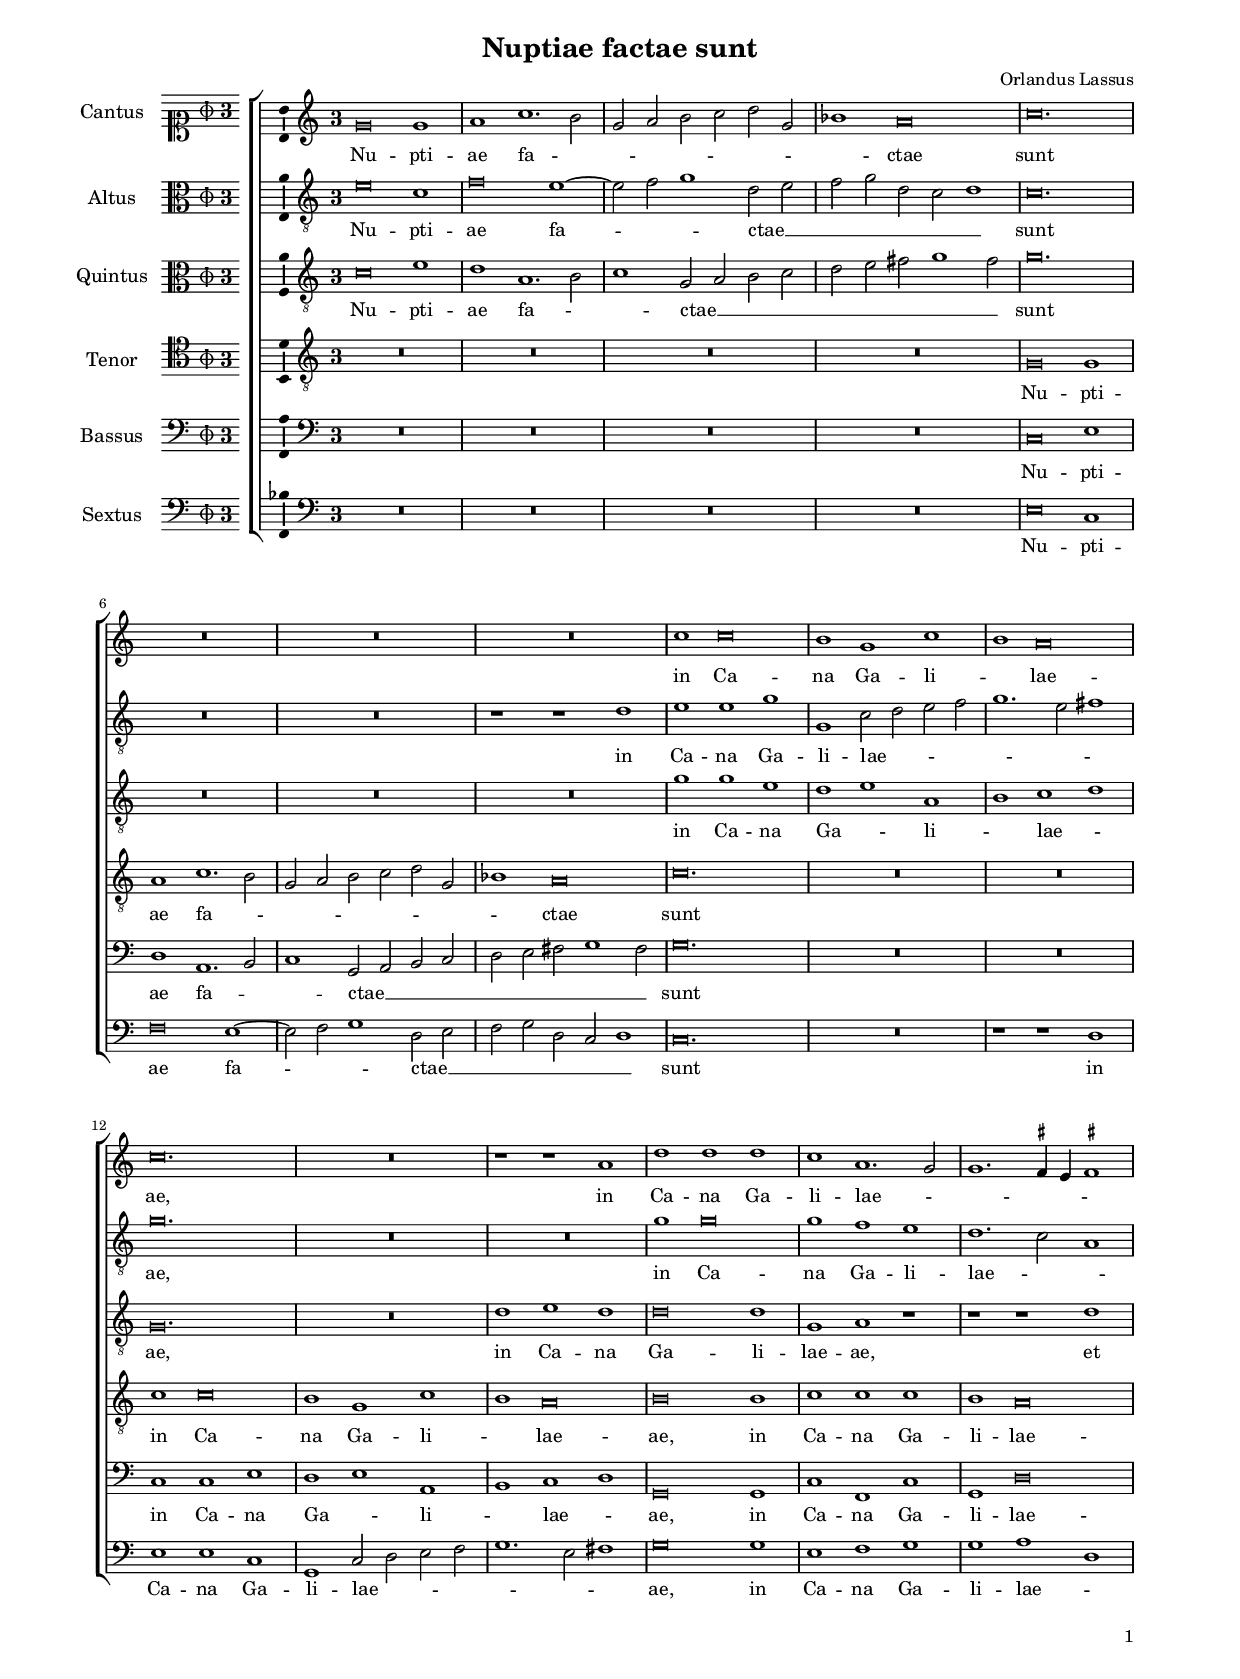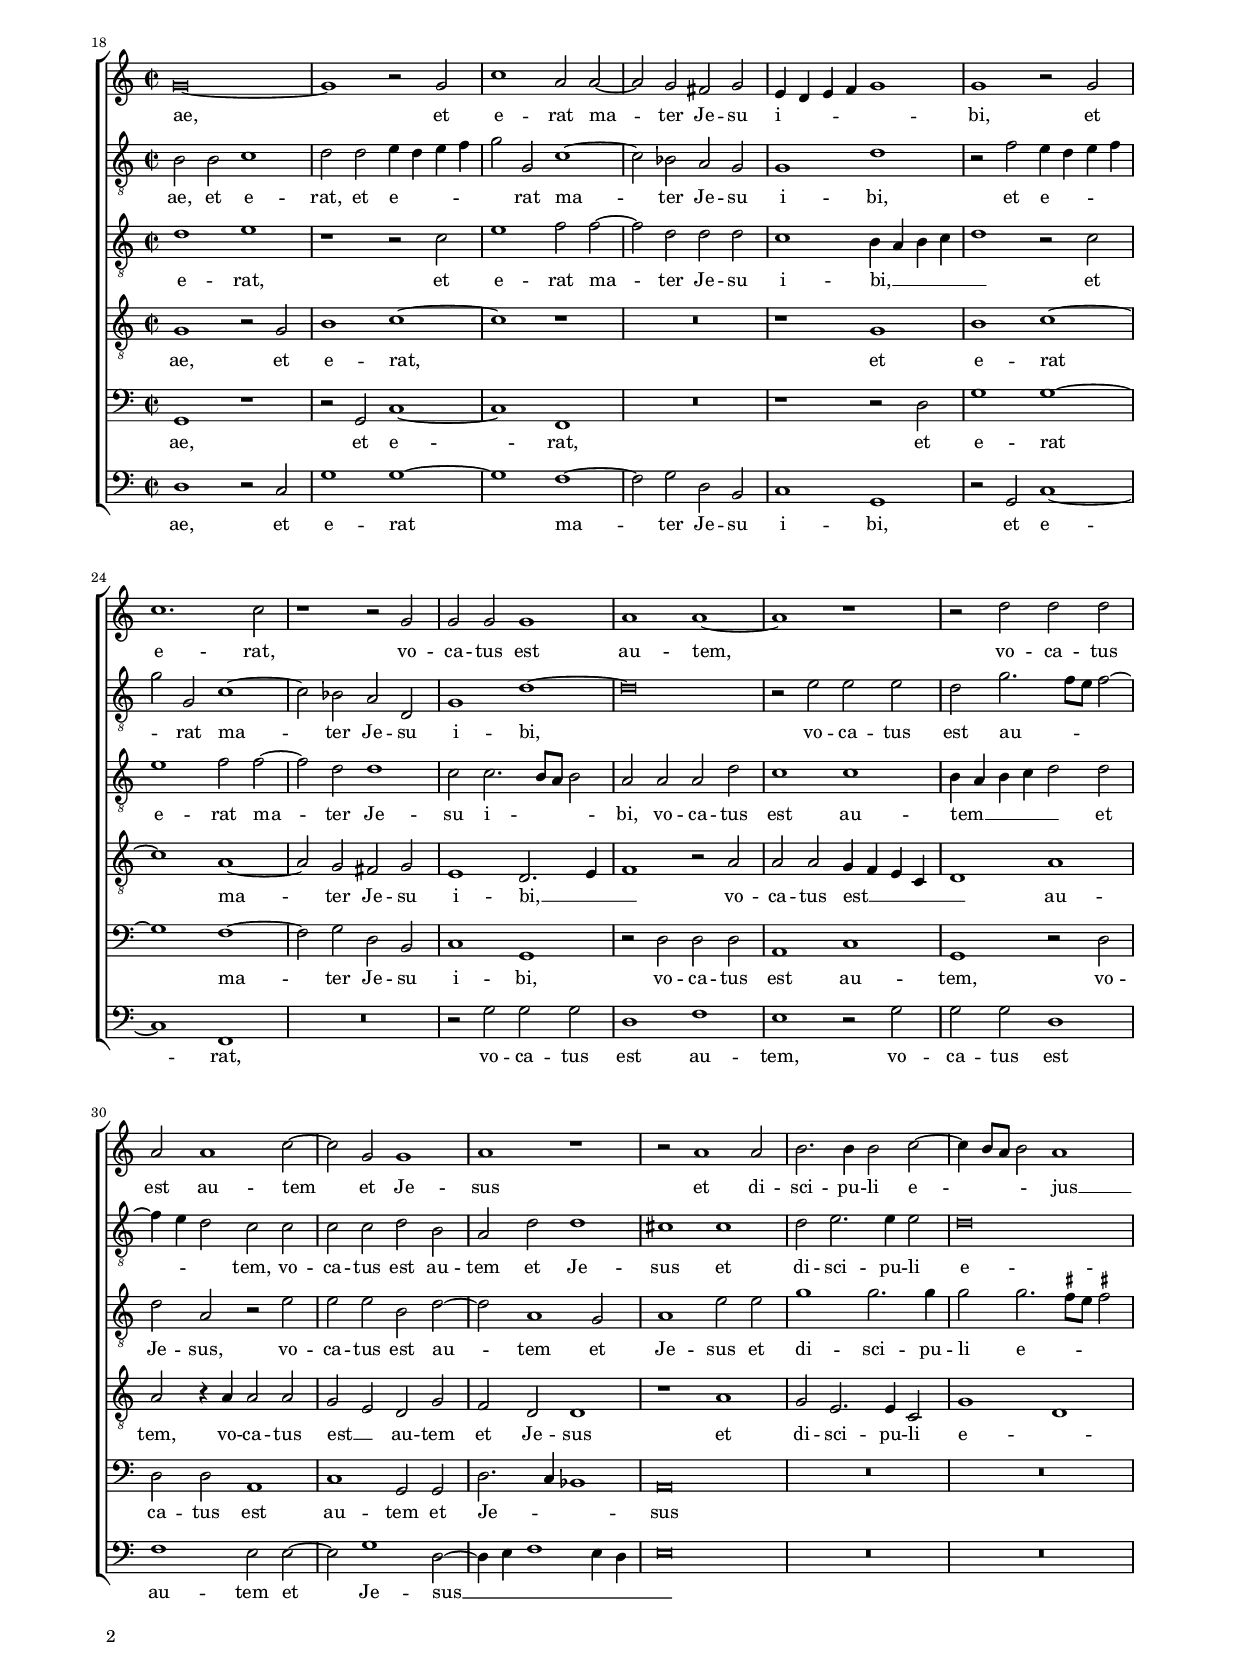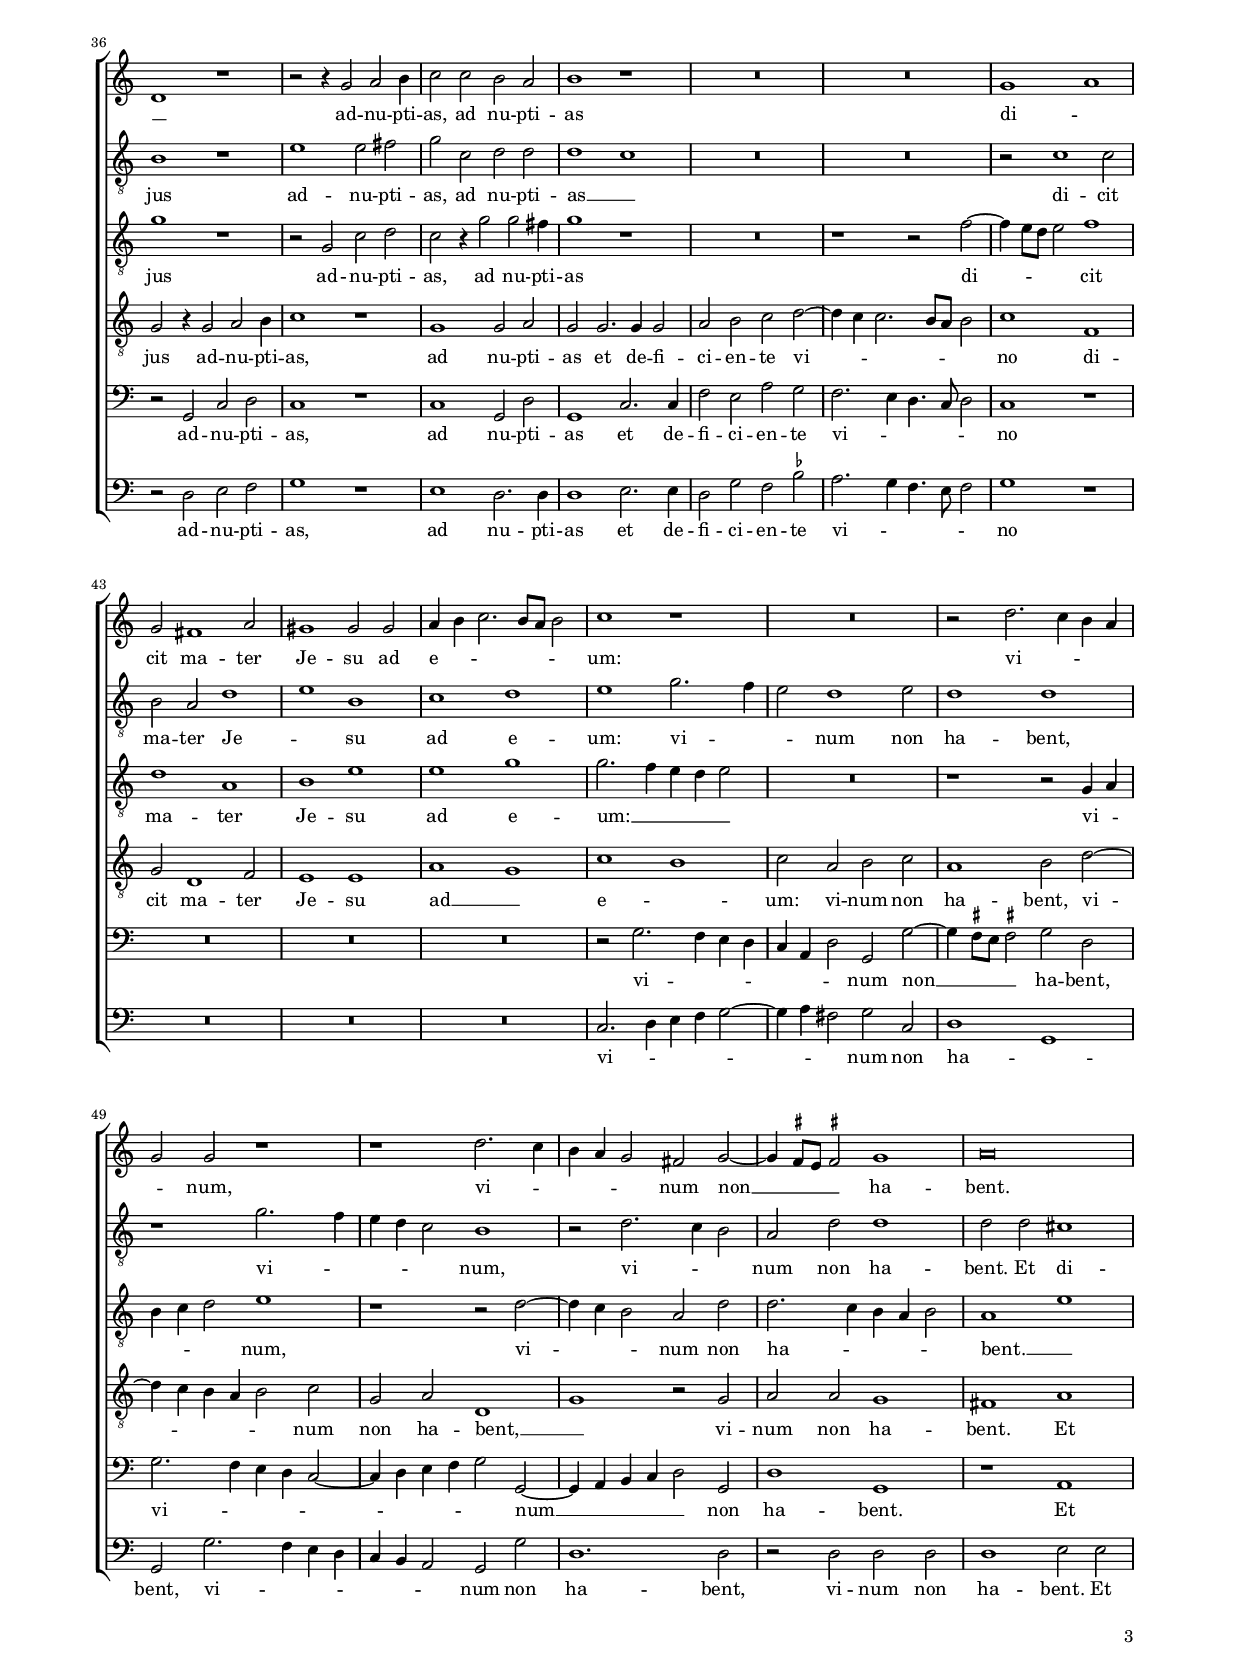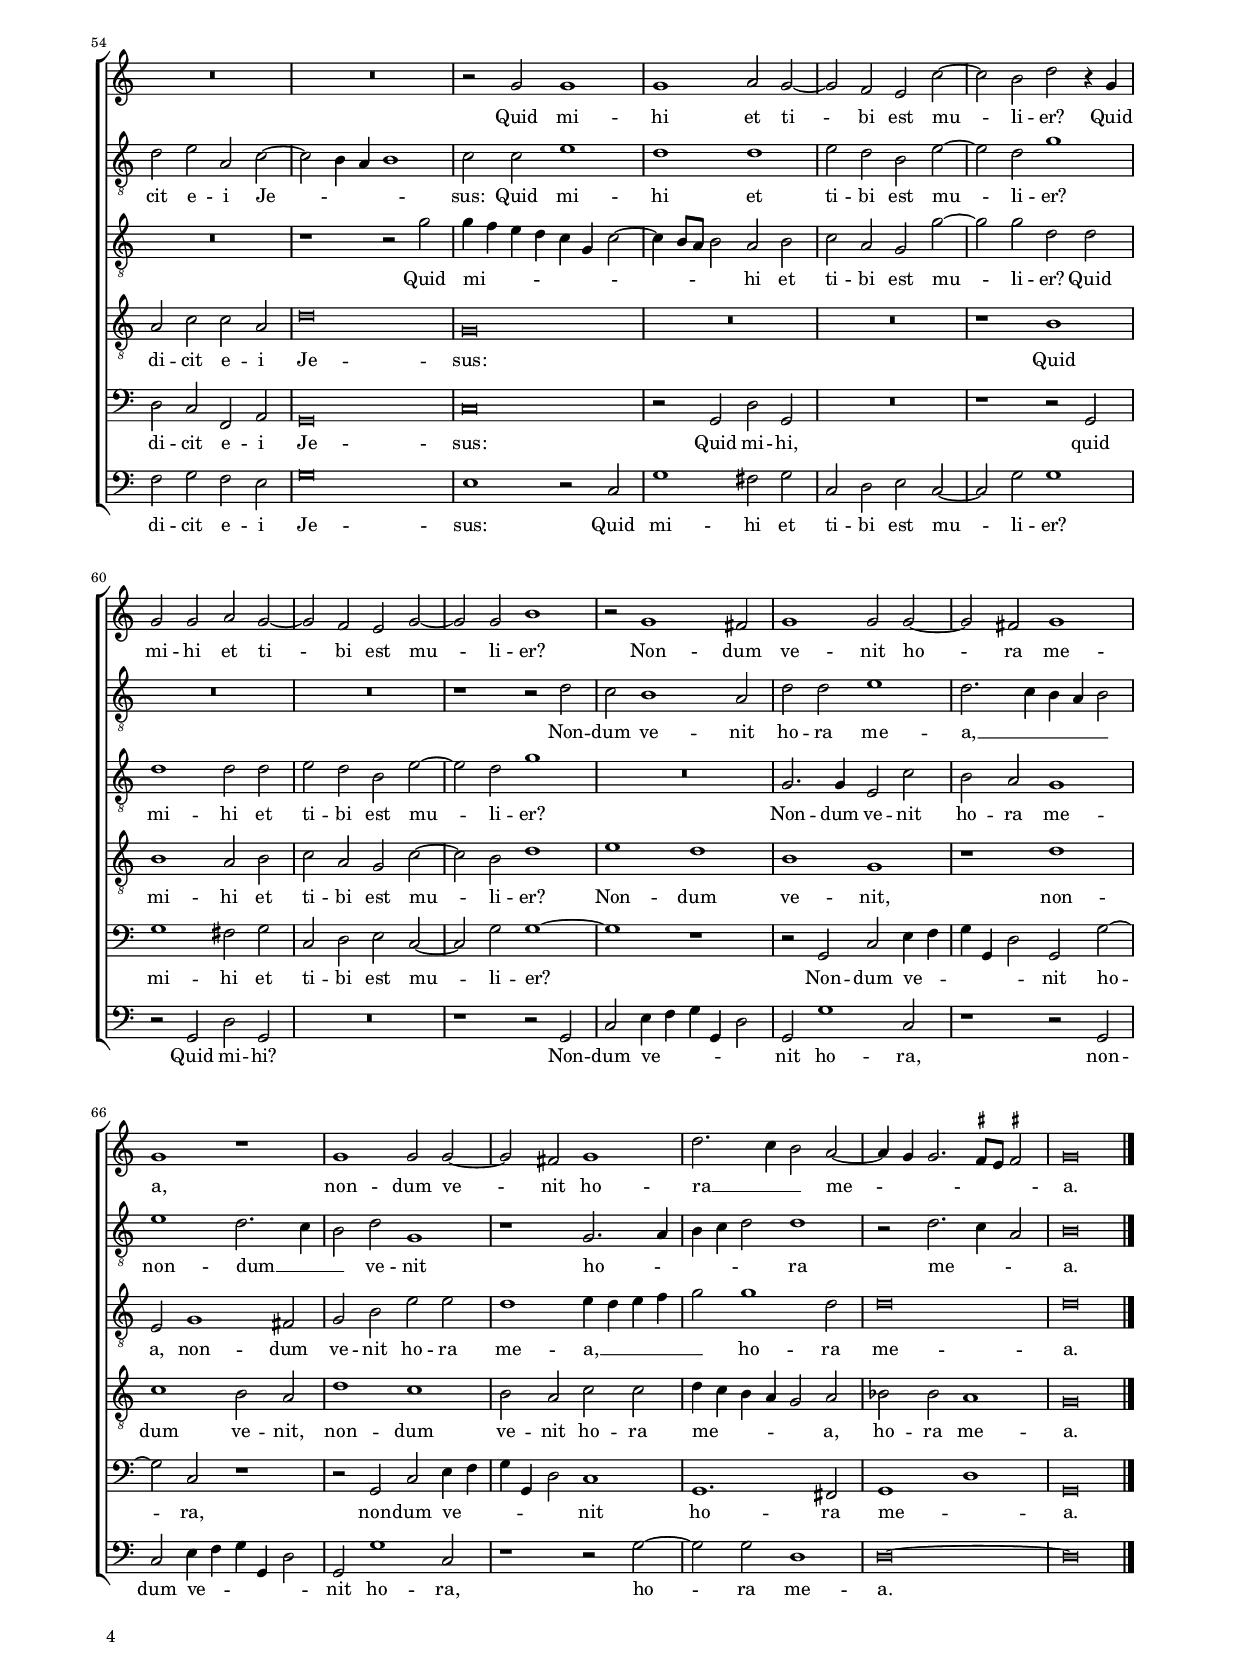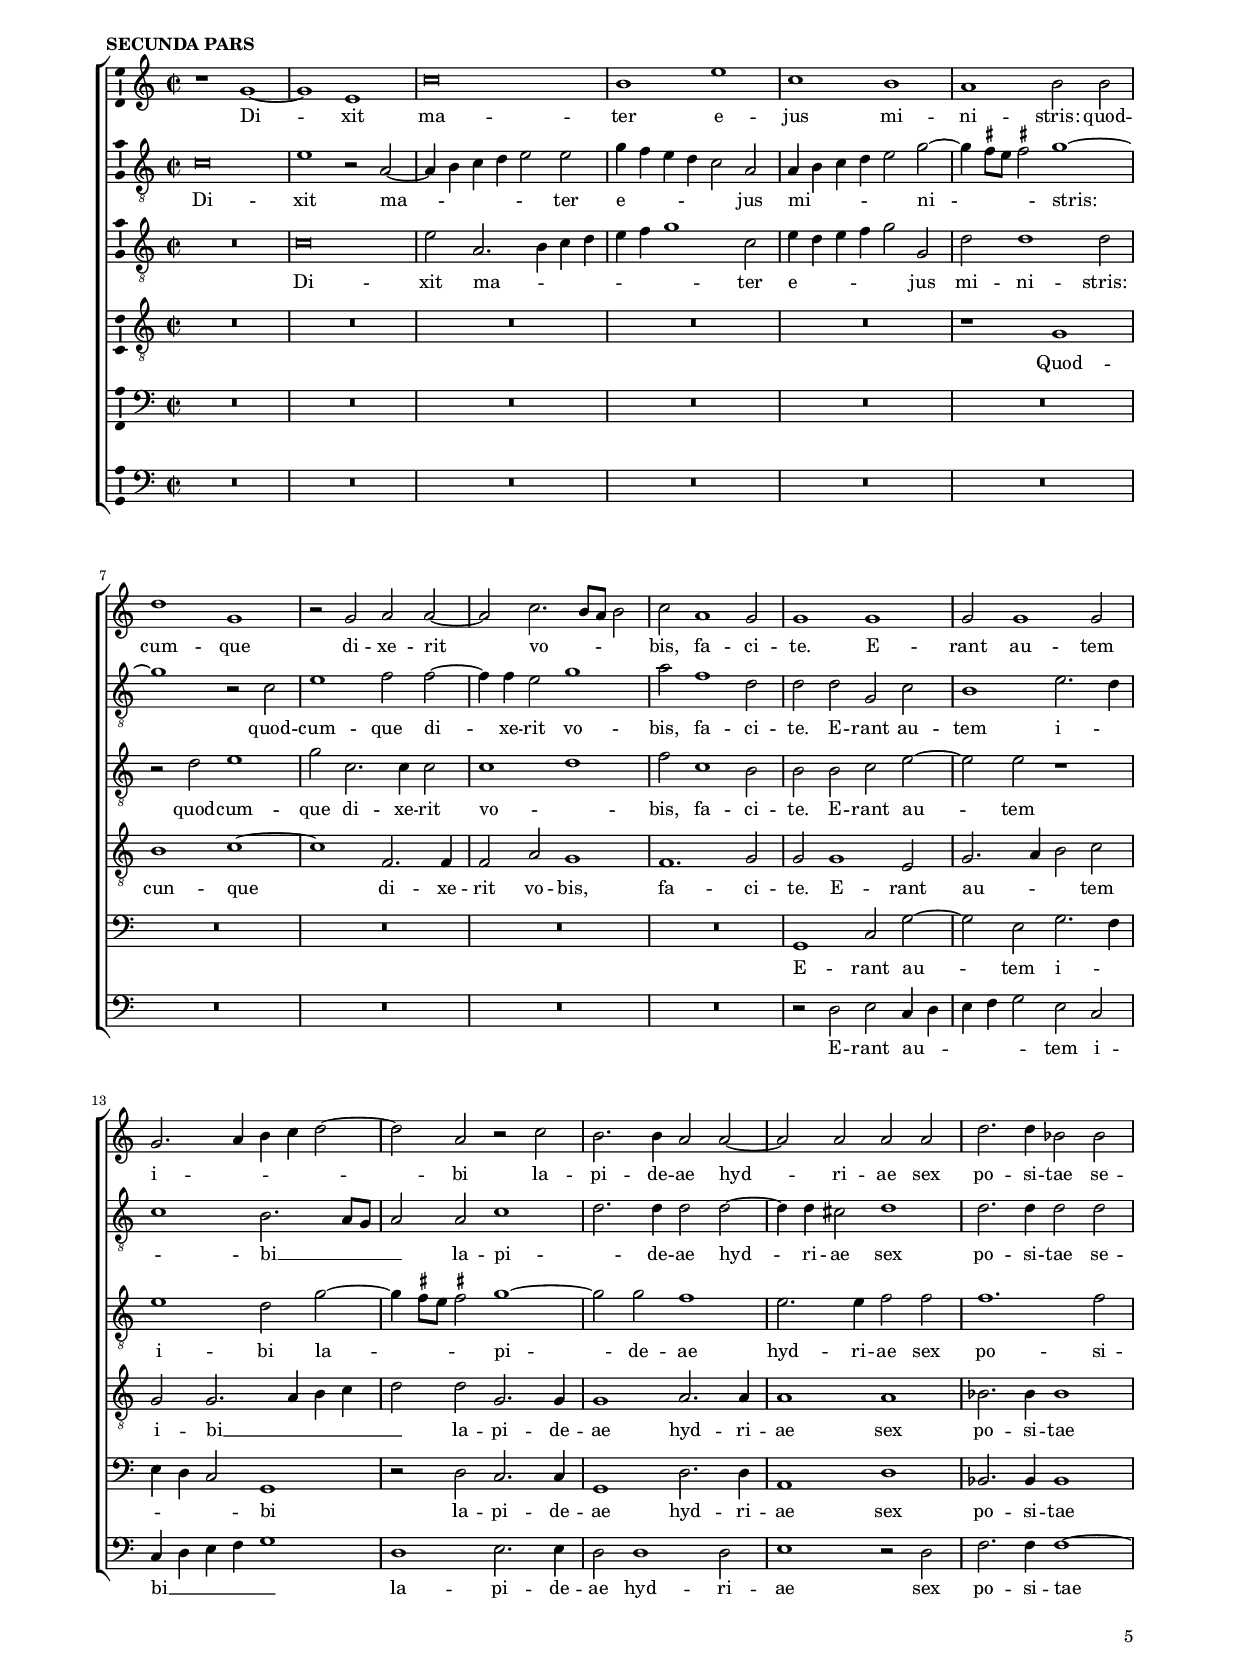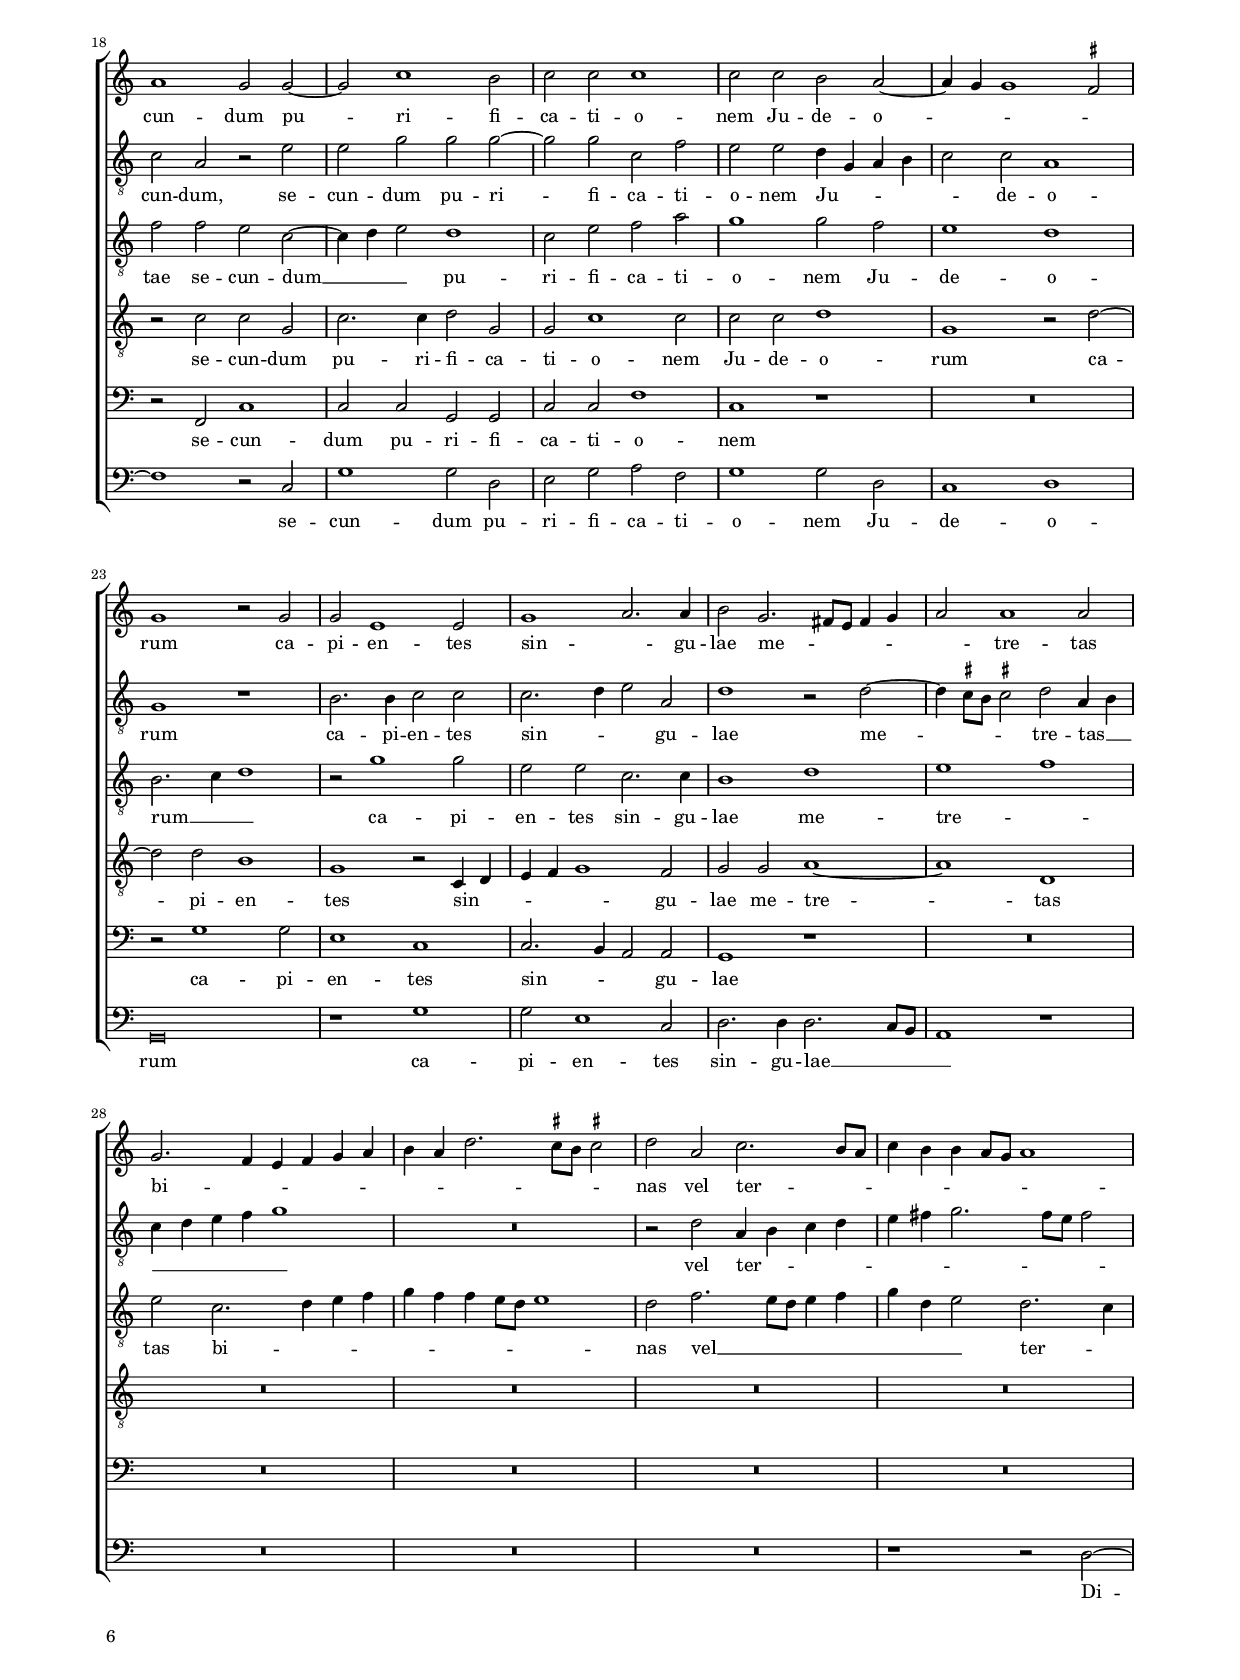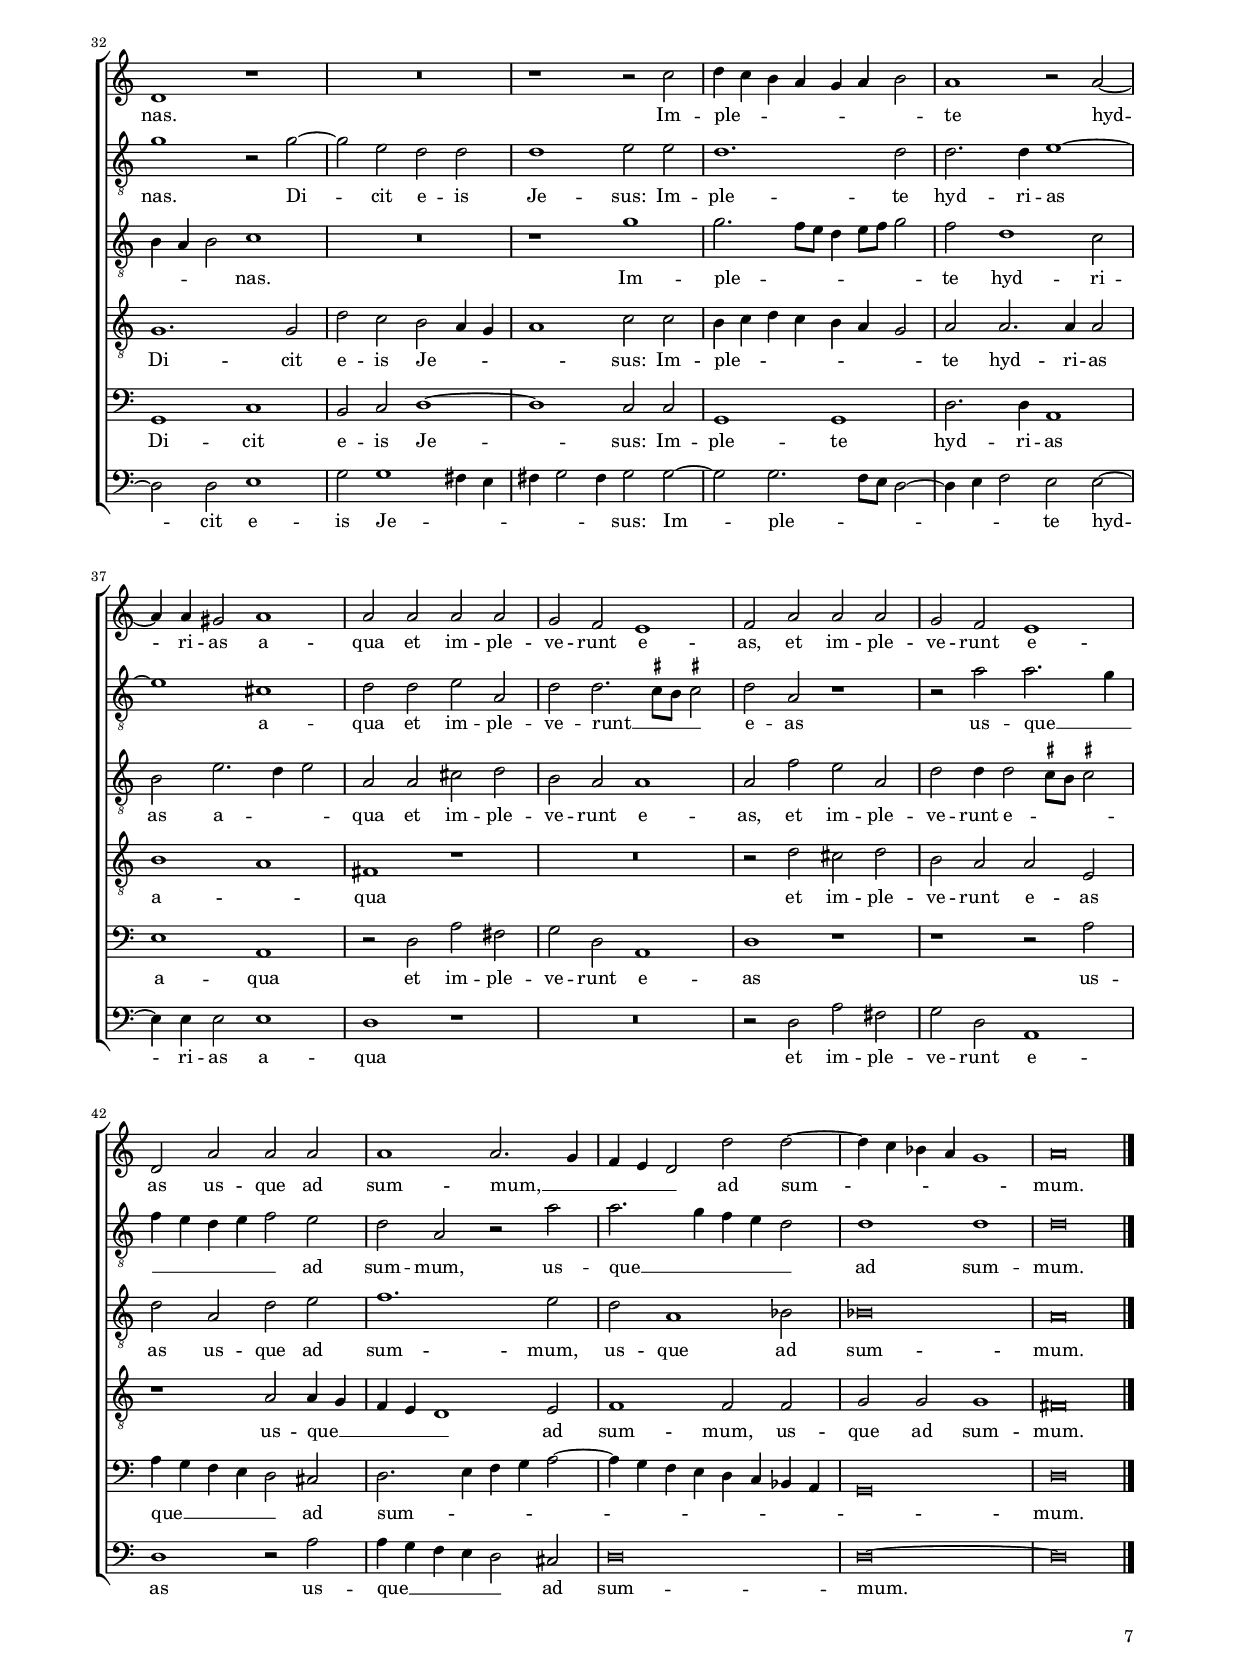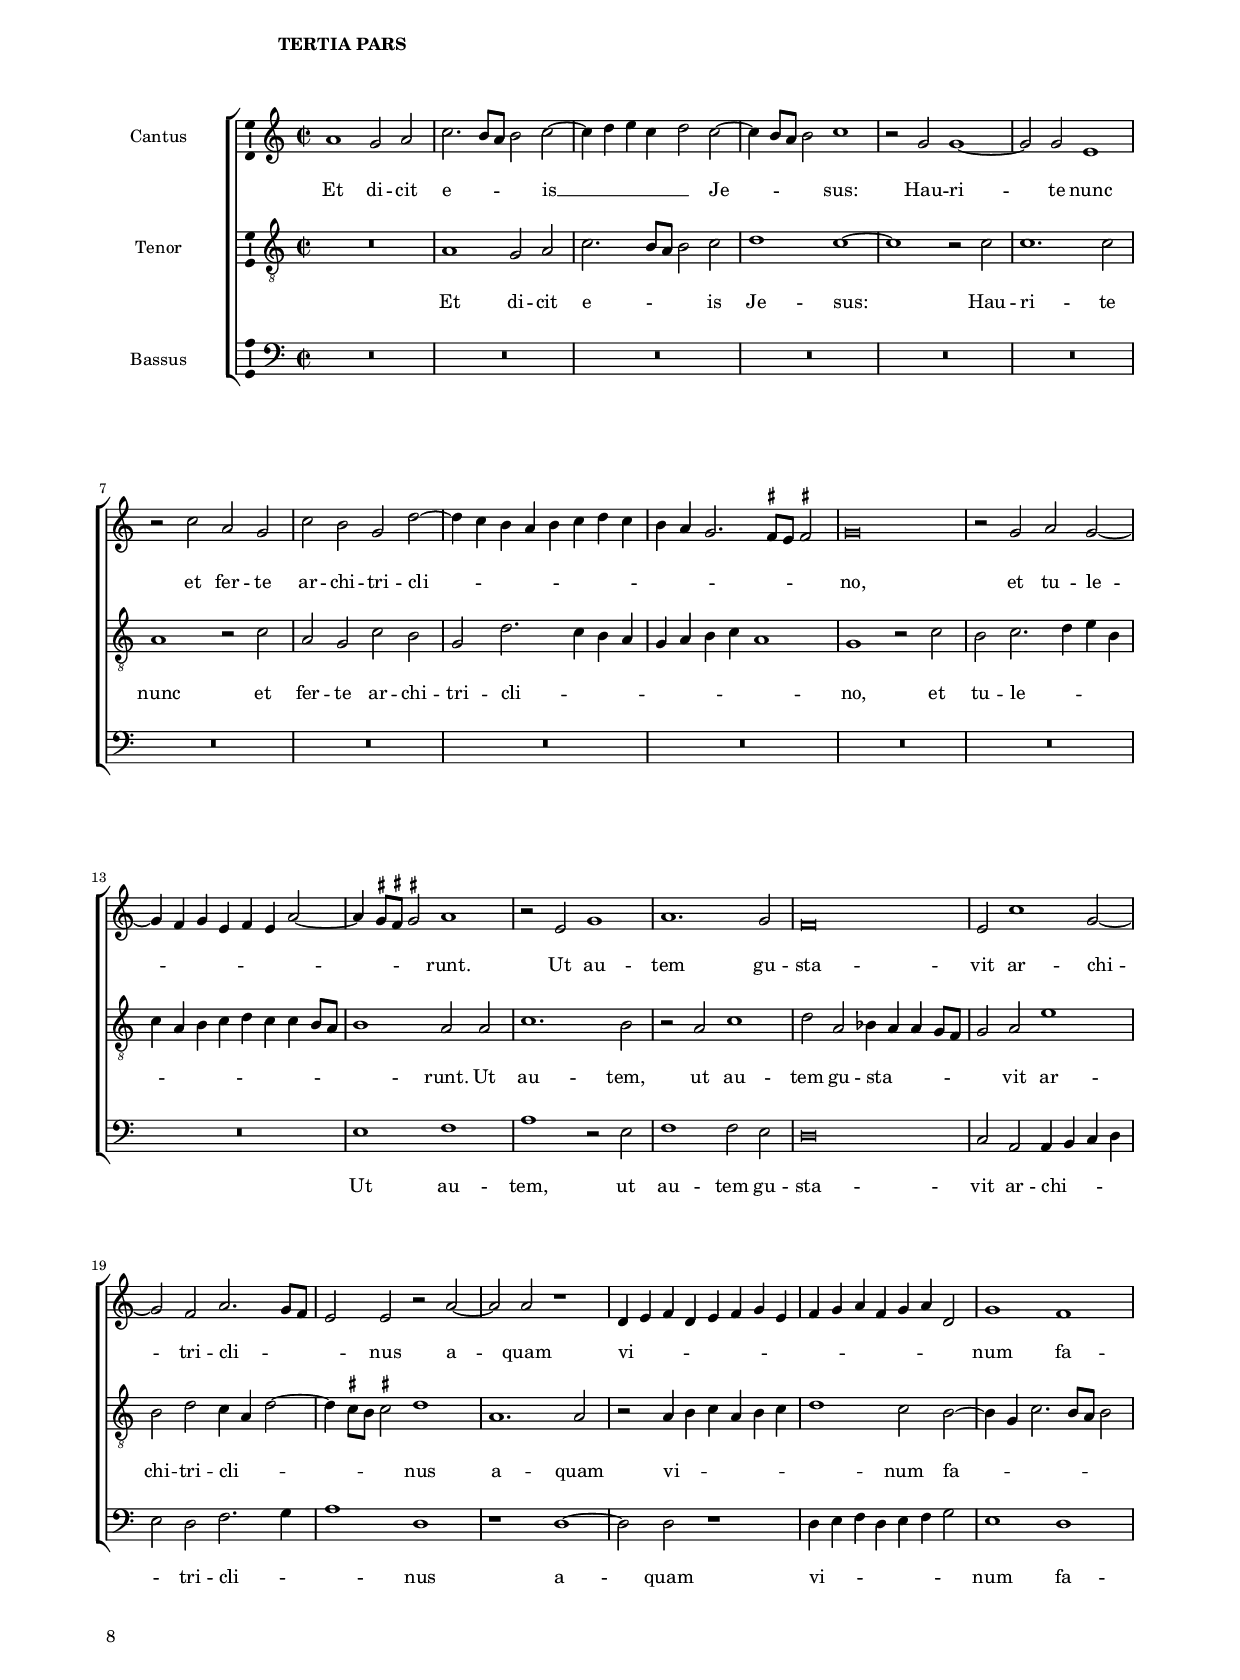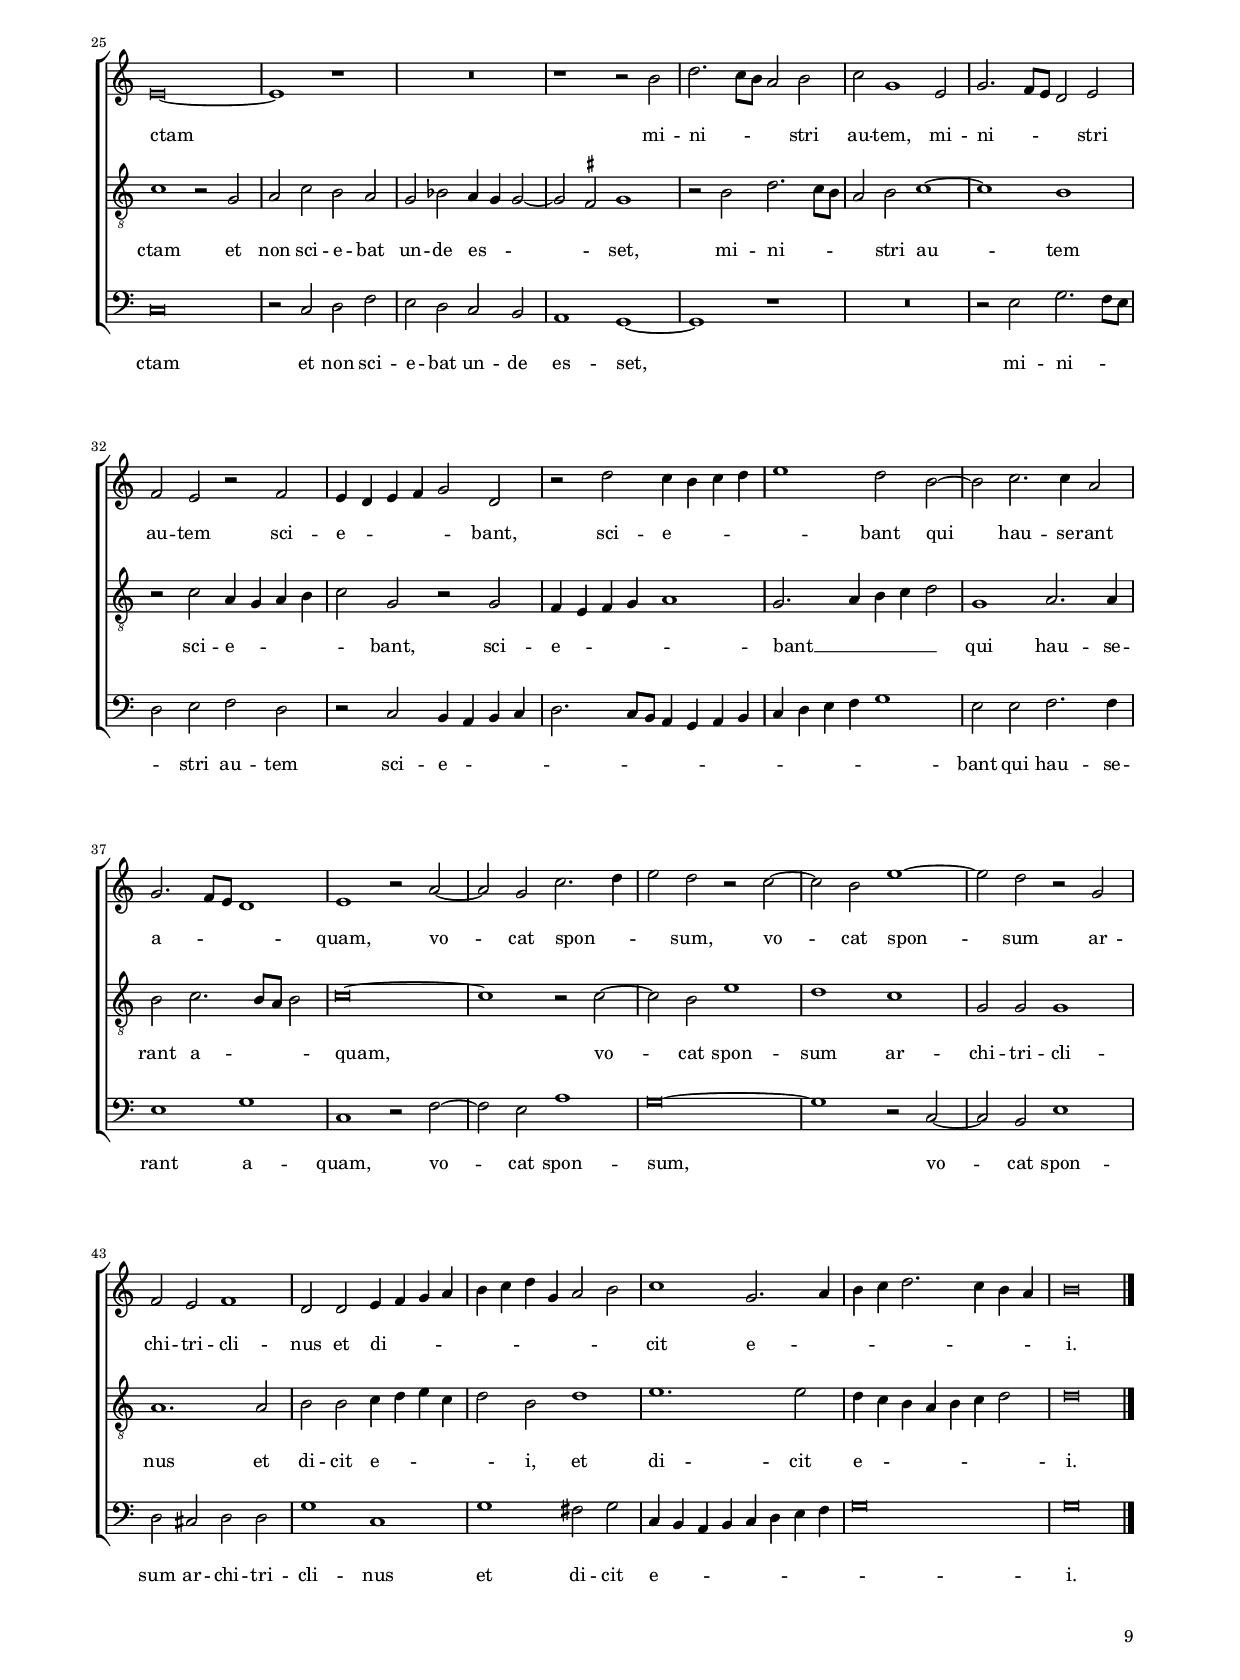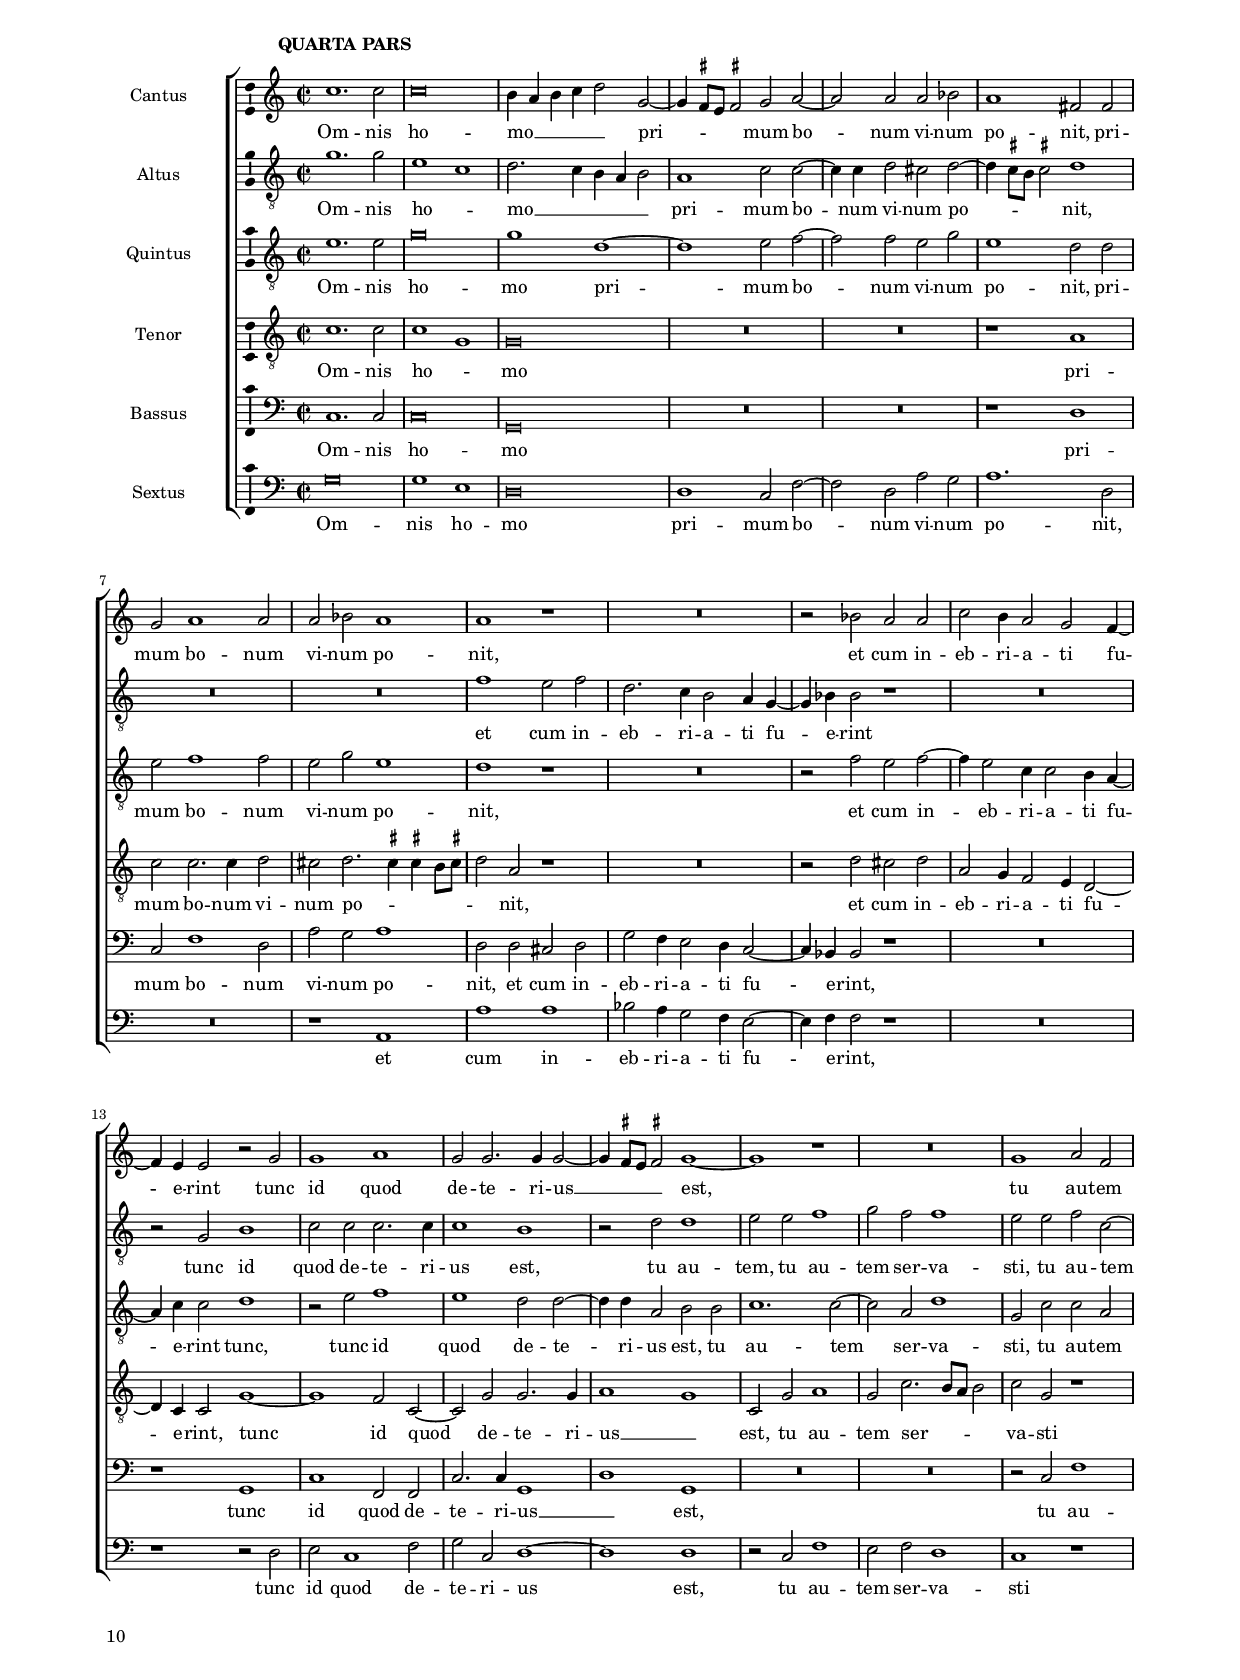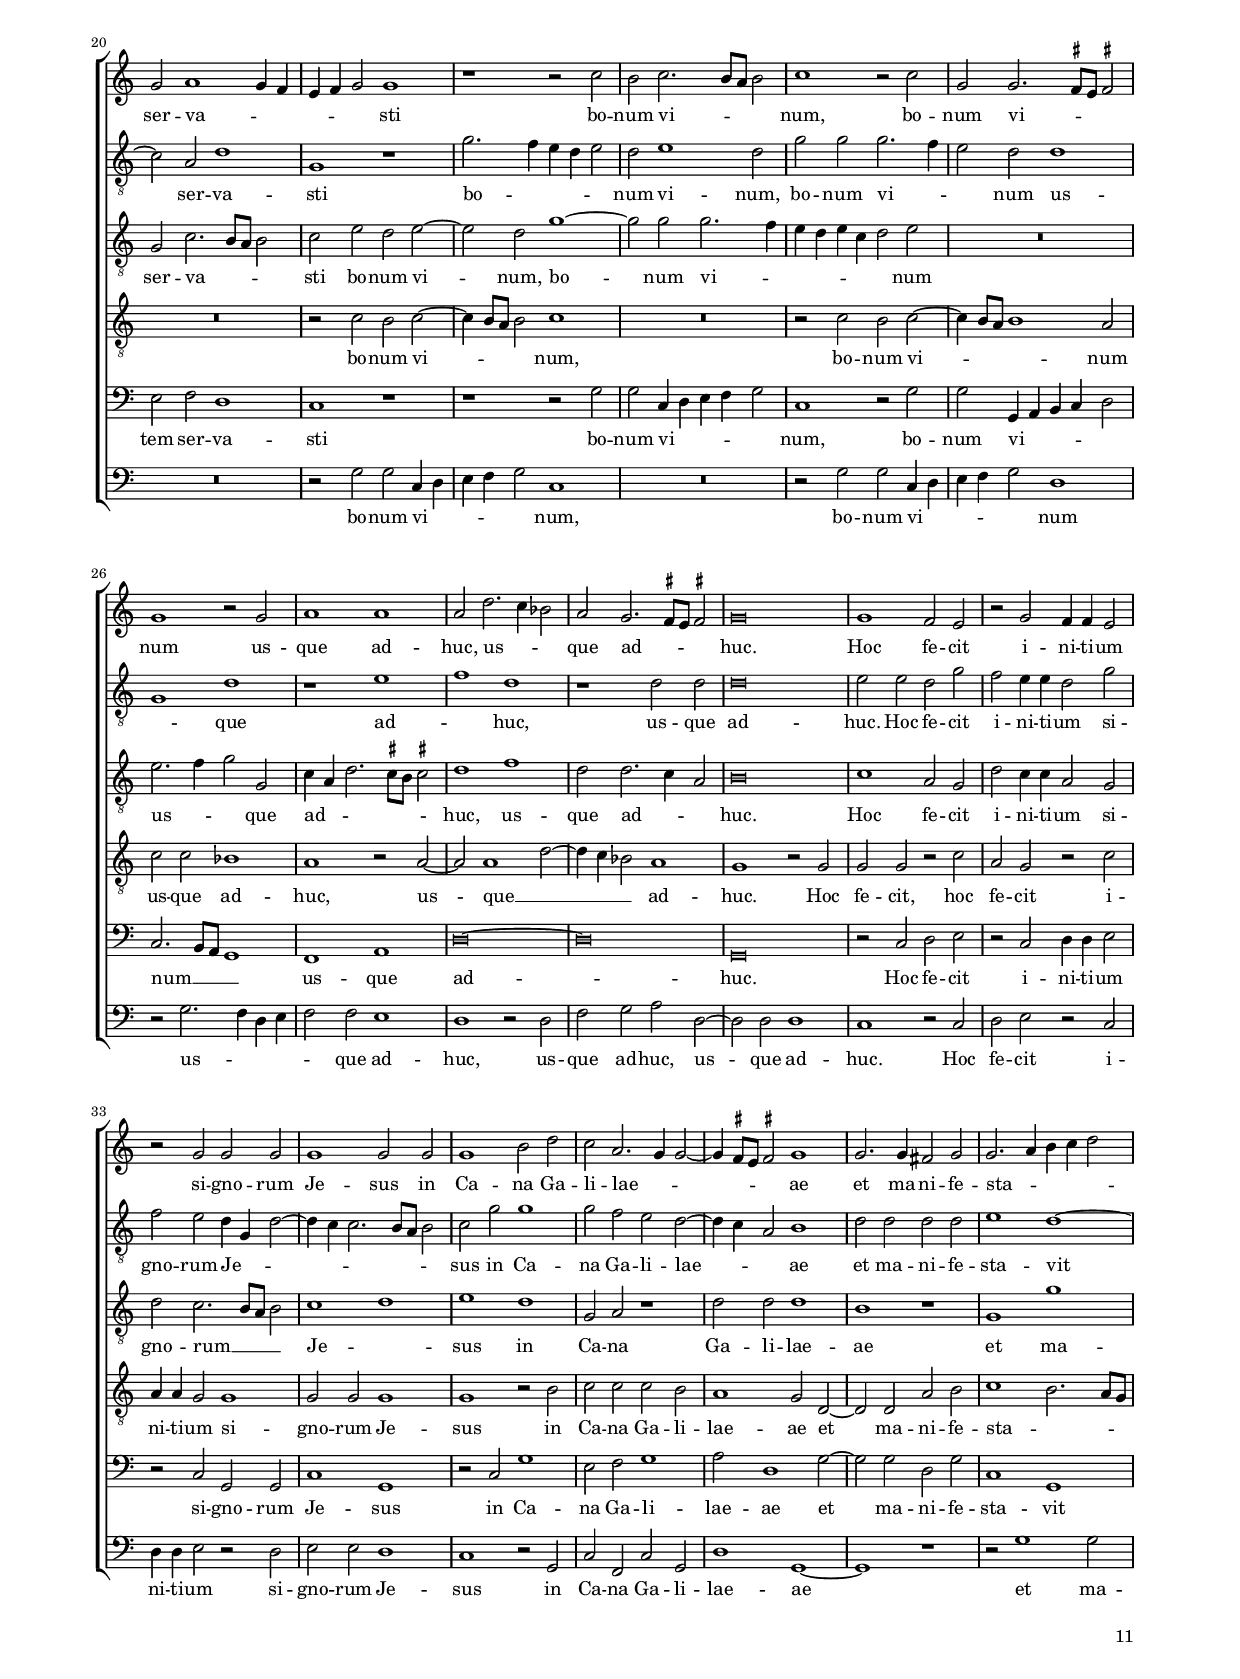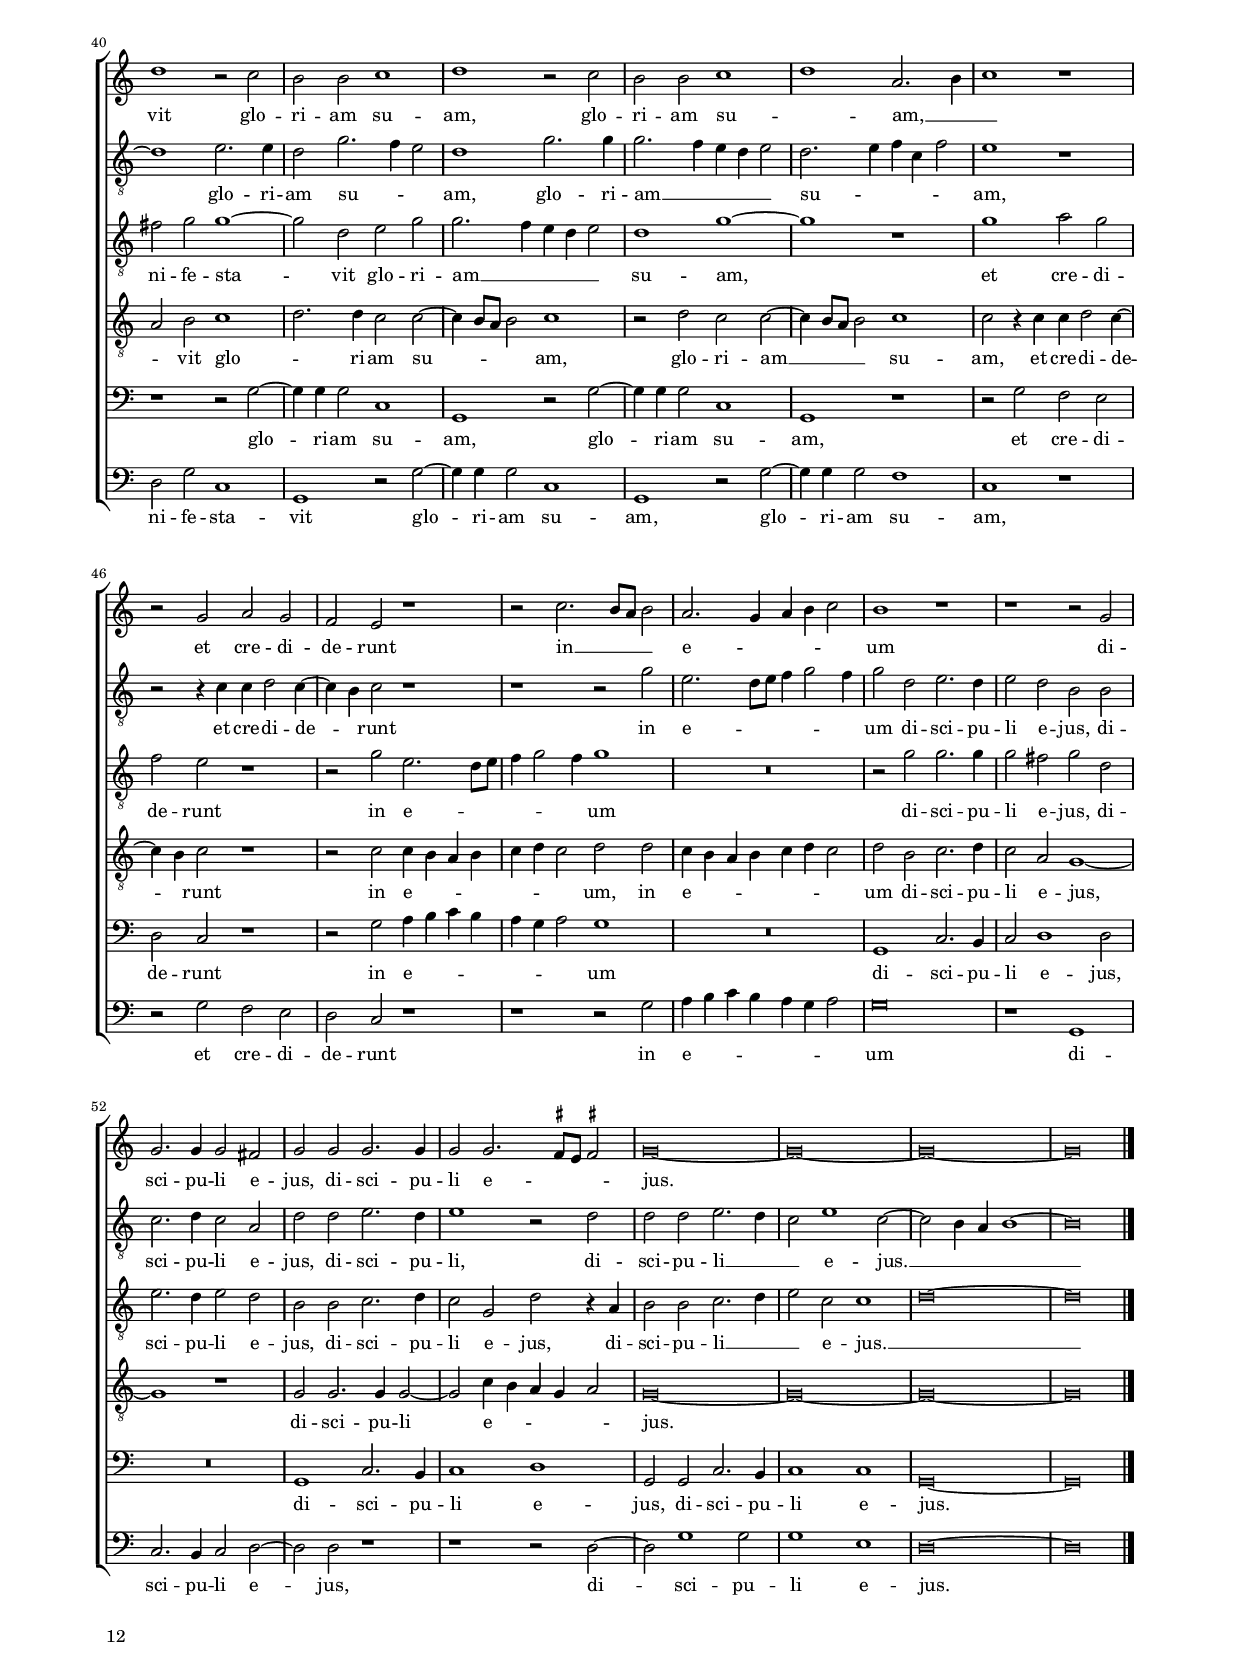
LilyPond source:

\header
{
  title="Nuptiae factae sunt"
  composer="Orlandus Lassus"
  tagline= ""
}

\version "2.22.0"
\include "deutsch.ly"
#(set-global-staff-size 15)
#(ly:set-option 'point-and-click #f)

	
	ficta = { \once \set suggestAccidentals = ##t }
	
	forget = #(define-music-function (music) (ly:music?) #{
		\accidentalStyle forget
		$music
		\accidentalStyle default
		#})
    
    m = \melisma
    me = \melismaEnd


\paper
	{
	top-margin = 1.5 \cm
	bottom-margin = 0.9 \cm
	left-margin = 1.8 \cm
	right-margin = 1.8 \cm
	ragged-bottom = ##f
	ragged-last-bottom = ##t
	print-page-number = ##f
	score-system-spacing = #'((basic-distance . 17) (minimum-distance . 14) (padding . 5) (strechability . 250))
	system-system-spacing = #'((basic-distance . 17) (minimum-distance . 14) (padding . 5) (strechability . 250))
    oddFooterMarkup=\markup   \fill-line { "" \fromproperty #'page:page-number-string }
    evenFooterMarkup=\markup  \fill-line { \fromproperty #'page:page-number-string "" }
    last-bottom-spacing = #'((basic-distance . 12) (minimum-distance . 7) (padding . 4))
%	systems-per-page = 3
	min-systems-per-page = 3
	}

global = {
	\key c \major
	\time 3/2 \once \override Score.TimeSignature.style = #'single-digit \set Score.measureLength = #(ly:make-moment 3/1)
    \set Score.tempoHideNote = ##t
    \tempo 1 = 135
	\skip 1*3*17 \time 2/2 \set Score.measureLength = #(ly:make-moment 2/1)
    \tempo 2 = 90
	\skip 1*2*54 \bar "|."
	}
	

incipitcantus = \markup { \score {
	{
	\set Staff.instrumentName = \markup { \fontsize #1 "Cantus" }
	\key c \major
	\clef soprano
	\time 3/4 \once \override Score.TimeSignature.style = #'mensural s4
	\time 3/2 \once \override Score.TimeSignature.style = #'single-digit s4 \bar ""
	}
	\layout  {
	raggedright = ##t
	indent = 1.6 \cm
	line-width = 2.5 \cm
	% \context { \Staff \remove Time_signature_engraver }
	}} \hspace #1 }
      
      
incipitaltus = \markup { \score {
	{
	\set Staff.instrumentName = \markup { \fontsize #1 "Altus" }
	\key c \major
	\clef alto
	\time 3/4 \once \override Score.TimeSignature.style = #'mensural s4
	\time 3/2 \once \override Score.TimeSignature.style = #'single-digit s4 \bar ""
	}
	\layout  {
	raggedright = ##t
	indent = 1.6 \cm
	line-width = 2.5 \cm
	% \context { \Staff \remove Time_signature_engraver }
	}} \hspace #1 }

     
incipitquintus = \markup { \score {
	{
	\set Staff.instrumentName = \markup { \fontsize #1 "Quintus" }
	\key c \major
	\clef alto
	\time 3/4 \once \override Score.TimeSignature.style = #'mensural s4
	\time 3/2 \once \override Score.TimeSignature.style = #'single-digit s4 \bar ""
	}
	\layout  {
	raggedright = ##t
	indent = 1.6 \cm
	line-width = 2.5 \cm
	% \context { \Staff \remove Time_signature_engraver }
	}} \hspace #1 }


incipittenor = \markup { \score {
	{
	\set Staff.instrumentName = \markup { \fontsize #1 "Tenor" }
	\key c \major
	\clef tenor
	\time 3/4 \once \override Score.TimeSignature.style = #'mensural s4
	\time 3/2 \once \override Score.TimeSignature.style = #'single-digit s4 \bar ""
	}
	\layout  {
	raggedright = ##t
	indent = 1.6 \cm
	line-width = 2.5 \cm
	% \context { \Staff \remove Time_signature_engraver }
	}} \hspace #1 }
      
      
incipitbassus = \markup { \score {
	{
	\set Staff.instrumentName = \markup { \fontsize #1 "Bassus" }
	\key c \major
	\clef bass
	\time 3/4 \once \override Score.TimeSignature.style = #'mensural s4
	\time 3/2 \once \override Score.TimeSignature.style = #'single-digit s4 \bar ""
	}
	\layout  {
	raggedright = ##t
	indent = 1.6 \cm
	line-width = 2.5 \cm
	% \context { \Staff \remove Time_signature_engraver }
	}} \hspace #1 }
      

incipitsextus = \markup { \score {
	{
	\set Staff.instrumentName = \markup { \fontsize #1 "Sextus" }
	\key c \major
	\clef bass
	\time 3/4 \once \override Score.TimeSignature.style = #'mensural s4
	\time 3/2 \once \override Score.TimeSignature.style = #'single-digit s4 \bar ""
	}
	\layout  {
	raggedright = ##t
	indent = 1.6 \cm
	line-width = 2.5 \cm
	% \context { \Staff \remove Time_signature_engraver }
	}} \hspace #1 }

      
cantus =  \relative c''
	{
	g\breve g1
	a1 c1. \m h2
	g2 a h c d g,
	b1 \me a\breve
%5
	c\breve. |
	R\breve.
	R\breve.
	R\breve.
	c1 c\breve
%10
	h1 g c \m |
	h1 \me a\breve
	c\breve.
	R\breve.
	r1 r a
%15
	d1 d d |
	c1 a1. \m g2
	g1. \ficta fis4 e \ficta fis!1 \me % 2/2 section follows
	g\breve~
	g1 r2 g
%20
	c1 a2 a~ |
	a2 g fis g
	e4 \m d e f g1 \me
	g1 r2 g
	c1. c2
%25
	r1 r2 g |
	g2 g g1
	a1 a~
	a1 r
	r2 d d d
%30
	a2 a1 c2~ |
	c2 g g1
	a1 r
	r2 a1 a2
	h2. h4 h2 c~
%35
	c4 \m h8 a h2 \me a1 \m |
	d,1 \me r
	r2 r4 g2 a h4
	c2 c h a
	h1 r
%40
	R\breve |
	R\breve
	g1 \m a \me
	g2 fis1 a2
	gis1 gis2 gis
%45
	a4 \m h c2. h8 a h2 \me |
	c1 r
	R\breve
	r2 d2. \m c4 h a
	g2 \me g r1
%50
	r1 d'2. \m c4 |
	h4 a g2 \me fis g~
	g4 \m \ficta fis8 e \ficta fis!2 \me g1
	a\breve
	R\breve
%55
	R\breve |
	r2 g g1
	g1 a2 g~
	g2 f e c'~
	c2 h d r4 g,
%60
	g2 g a g~ |
	g2 f e g~
	g2 g h1
	r2 g1 fis2
	g1 g2 g~
%65
	g2 fis g1 |
	g1 r
	g1 g2 g~
	g2 fis g1
	d'2. \m c4 h2 \me a~
%70
	a4 \m g g2. \ficta fis8 e \ficta fis!2 \me |
	g\breve |
	}
	

altus = \relative c'
	{
	e\breve c1
	f\breve e1~
	e2 \m f g1 \me d2 \m e
	f2 g d c d1 \me
%5
	c\breve. |
	R\breve.
	R\breve.
	r1 r d
	e1 e g
%10
	g,1 c2 \m d e f |
	g1. e2 fis1 \me
	g\breve.
	R\breve.
	R\breve.
%15
	g1 g\breve |
	g1 f e
	d1. \m c2 a1 \me %2/2 section follows
	h2 h c1
	d2 d e4 \m d e f
%20
	g2 \me g, c1~ |
	c2 b a g
	g1 d'
	r2 f e4 \m d e f
	g2 \me g, c1~
%25
	c2 b a d, |
	g1 d'~
	d\breve
	r2 e e e
	d2 g2. \m f8 e f2~
%30
	f4 e d2 \me c c |
	c2 c d h
	a2 d d1
	cis1 cis
	d2 e2. e4 e2
%35
	d\breve |
	h1 r
	e1 e2 fis
	g2 c, d d
	d1 \m c \me
%40
	R\breve |
	R\breve
	r2 c1 c2
	h2 a d1 \m
	e1 \me h
%45
	c1 d |
	e1 g2. \m f4
	e2 \me d1 e2
	d1 d
	r1 g2. \m f4
%50
	e4 d c2 \me h1 |
	r2 d2. \m c4 h2 \me
	a2 d d1
	d2 d cis1
	d2 e a, c~
%55
	c2 \m h4 a h1 \me |
	c2 c e1
	d1 d
	e2 d h e~
	e2 d g1
%60
	R\breve |
	R\breve
	r1 r2 d
	c2 h1 a2
	d2 d e1
%65
	d2. \m c4 h a h2 \me |
	e1 d2. \m c4
	h2 \me d g,1
	r1 g2. \m a4
	h4 c d2 \me d1
%70
	r2 d2. \m c4 a2 \me |
	h\breve |
	}

quintus = \relative c'
    {
	c\breve e1
	d1 a1. \m h2 
	c1 \me g2 \m a h c
	d2 e fis g1 fis2 \me
%5
	g\breve. |
	R\breve.
	R\breve.
	R\breve.
	g1 g e
%10
	d1 \m e \me a, \m |
	h1 \me c \m d \me
	g,\breve.
	R\breve.
	d'1 e d
%15
	d\breve d1 |
	g,1 a r
	r1 r d
	d1 e
	r1 r2 c
%20
	e1 f2 f~ |
	f2 d d d
	c1 h4 \m a h c
	d1 \me r2 c
	e1 f2 f~
%25
	f2 d d1 |
	c2 c2. \m h8 a h2 \me
	a2 a a d
	c1 c
	h4 \m a h c d2 \me d
%30
	d2 a r e' |
	e2 e h d~
	d2 a1 g2
	a1 e'2 e
	g1 g2. g4
%35
	g2 g2. \m \ficta fis8 e \ficta fis!2 \me |
	g1 r
	r2 g, c d
	c2 r4 g'2 g fis4
	g1 r
%40
	R\breve |
	r1 r2 f~
	f4 \m e8 d e2 \me f1
	d1 a
	h1 e
%45
	e1 g |
	g2. \m f4 e d e2 \me
	R\breve
	r1 r2 g,4 \m a
	h4 c d2 \me e1
%50
	r1 r2 d~ |
	d4 \m c h2 \me a d
	d2. \m c4 h a h2 \me
	a1 \m e' \me
	R\breve
%55
	r1 r2 g |
	g4 \m f e d c g c2~
	c4 h8 a h2 \me a h
	c2 a g g'~
	g2 g d d
%60
	d1 d2 d |
	e2 d h e~
	e2 d g1
	R\breve
	g,2. g4 e2 c'
%65
	h2 a g1 |
	e2 g1 fis2
	g2 h e e
	d1 e4 \m d e f
	g2 \me g1 d2
%70
	d\breve |
	d\breve |
	}
	


tenor = \relative c'
	{
	R\breve.
	R\breve.
	R\breve.
	R\breve.
%5g
	g\breve g1 |
	a1 c1. \m h2
	g2 a h c d g,
	b1 \me a\breve
	c\breve.
%10
	R\breve. |
	R\breve.
	c1 c\breve
	h1 g c \m
	h1 \me a\breve
%15
	h\breve h1 |
	c1 c c
	h1 a\breve %2/2 section follows
	g1 r2 g
	h1 c~
%20
	c1 r |
	R\breve
	r1 g
	h1 c~
	c1 a~
%25
	a2 g fis g |
	e1 d2. \m e4
	f1 \me r2 a
	a2 a g4 \m f e c
	d1 \me a'
%30
	a2 r4 a a2 a |
	g2 \m e \me d g
	f2 d d1
	r1 a'
	g2 e2. e4 c2
%35
	g'1 \m d \me |
	g2 r4 g2 a h4
	c1 r
	g1 g2 a
	g2 g2. g4 g2
%40
	a2 h c d~ |
	d4 \m c c2. h8 a h2 \me
	c1 f,
	g2 d1 f2
	e1 e
%45
	a1 \m g \me |
	c1 \m h \me
	c2 a h c
	a1 h2 d~
	d4 \m c h a h2 \me c
%50
	g2 a d,1 \m |
	g1 \me r2 g
	a2 a g1
	fis1 a
	a2 c c a
%55
	d\breve |
	g,\breve
	R\breve
	R\breve
	r1 h
%60
	h1 a2 h |
	c2 a g c~
	c2 h d1
	e1 d
	h1 g
%65
	r1 d' |
	c1 h2 a
	d1 c
	h2 a c c
	d4 \m c h a g2 \me a
%70
	b2 b a1 |
	g\breve |
	}

	
bassus = \relative c
	{
	R\breve.
	R\breve.
	R\breve.
	R\breve.
%5
	c\breve e1 |
	d1 a1. \m h2
	c1 \me g2 \m a h c
	d2 e fis g1 fis2 \me
	g\breve.
%10
	R\breve. |
	R\breve.
	c,1 c e
	d1 \m e \me a, \m
	h1 \me c \m d \me
%15
	g,\breve g1 |
	c1 f, c'
	g1 d'\breve % 2/2 section follows
	g,1 r
	r2 g c1~
%20
	c1 f, |
	R\breve
	r1 r2 d'
	g1 g~
	g1 f~
%25
	f2 g d h |
	c1 g
	r2 d' d d
	a1 c
	g1 r2 d'
%30
	d2 d a1 |
	c1 g2 g
	d'2. \m c4 b1 \me
	a\breve
	R\breve
%35
	R\breve |
	r2 g c d
	c1 r
	c1 g2 d'
	g,1 c2. c4
%40
	f2 e a g |
	f2. \m e4 d4. c8 d2 \me
	c1 r
	R\breve
	R\breve
%45
	R\breve |
	r2 g'2. \m f4 e d
	c4 a d2 \me g, g'~
	g4 \m \ficta fis8 e \ficta fis!2 \me g d
	g2. \m f4 e d c2~
%50
	c4 d e f g2 \me g,~ |
	g4 \m a h c d2 \me g,
	d'1 g,
	r1 a
	d2 c f, a
%55
	g\breve |
	c\breve
	r2 g d' g,
	R\breve
	r1 r2 g
%60
	g'1 fis2 g |
	c,2 d e c~
	c2 g' g1~
	g1 r
	r2 g, c e4 \m f
%65
	g4 g, d'2 \me g, g'~ |
	g2 c, r1
	r2 g c e4 \m f
	g4 g, d'2 \me c1
	g1. fis2
%70
	g1 \m d' \me |
	g,\breve |
	}


sextus = \relative c
	{
	R\breve.
	R\breve.
	R\breve.
	R\breve.
%5
	e\breve c1 |
	f\breve e1~
	e2 \m f g1 \me d2 \m e
	f2 g d c d1 \me
	c\breve.
%10
	R\breve. |
	r1 r d
	e1 e c
	g1 c2 \m d e f
	g1. e2 fis1 \me
%15
	g\breve g1 |
	e1 f g
	g1 a \m d, \me
	d1 r2 c
	g'1 g~
%20
	g1 f~ |
	f2 g d h
	c1 g
	r2 g c1~
	c1 f,
%25
	R\breve |
	r2 g' g g
	d1 f
	e1 r2 g
	g2 g d1
%30
	f1 e2 e~ |
	e2 g1 d2~
	d4 \m e f1 e4 d
	e\breve \me
	R\breve
%35
	R\breve |
	r2 d e f
	g1 r
	e1 d2. d4
	d1 e2. e4
%40
	d2 g f \ficta b |
	a2. \m g4 f4. e8 f2 \me
	g1 r
	R\breve
	R\breve
%45
	R\breve |
	c,2. \m d4 e f g2~
	g4 a fis2 \me g c,
	d1 \m g, \me
	g2 g'2. \m f4 e d
%50
	c4 h a2 \me g g' |
	d1. d2
	r2 d d d
	d1 e2 e
	f2 g f e
%55
	g\breve |
	e1 r2 c
	g'1 fis2 g
	c,2 d e c~
	c2 g' g1
%60
	r2 g, d' g, |
	R\breve
	r1 r2 g
	c2 e4 \m f g g, d'2 \me
	g,2 g'1 c,2
%65
	r1 r2 g |
	c2 e4 \m f g g, d'2 \me
	g,2 g'1 c,2
	r1 r2 g'~
	g2 g d1
%70
	d\breve~ |
	d\breve |
	}
	
lyricscantus = \lyricmode {
	Nu -- pti -- ae fa -- ctae sunt in Ca -- na Ga -- li -- lae -- ae,
	in Ca -- na Ga -- li -- lae -- ae,
	et e -- rat ma -- ter Je -- su i -- bi,
	et e -- rat,
	vo -- ca -- tus est au -- tem,
	vo -- ca -- tus est au -- tem et Je -- sus et di -- sci -- pu -- li e -- jus __ ad -- nu -- pti -- as,
	ad nu -- pti -- as
	di -- cit ma -- ter Je -- su ad e -- um: vi -- num,
	vi -- num non __ ha -- bent.
	Quid mi -- hi et ti -- bi est mu -- li -- er?
	Quid mi -- hi et ti -- bi est mu -- li -- er?
	Non -- dum ve -- nit ho -- ra me -- a,
	non -- dum ve -- nit ho -- ra __ me -- a.
	}

	
lyricsaltus = \lyricmode {
	Nu -- pti -- ae fa -- ctae __ sunt in Ca -- na Ga -- li -- lae -- ae,
	in Ca -- na Ga -- li -- lae -- ae,
	et e -- rat,
	et e -- rat ma -- ter Je -- su i -- bi,
	et e -- rat ma -- ter Je -- su i -- bi,
	vo -- ca -- tus est au -- tem,
	vo -- ca -- tus est au -- tem et Je -- sus et di -- sci -- pu -- li e -- jus ad -- nu -- pti -- as,
	ad nu -- pti -- as __
	di -- cit ma -- ter Je -- su ad e -- um: vi -- num non ha -- bent,
	vi -- num,
	vi -- num non ha -- bent.
	Et di -- cit e -- i Je -- sus:
	Quid mi -- hi et ti -- bi est mu -- li -- er?
	Non -- dum ve -- nit ho -- ra me -- a, __
	non -- dum __ ve -- nit ho -- ra me -- a.
	}
	
	
lyricsquintus = \lyricmode {
	Nu -- pti -- ae fa -- ctae __ sunt in Ca -- na Ga -- li -- lae -- ae,
	in Ca -- na Ga -- li -- lae -- ae,
	et e -- rat,
	et e -- rat ma -- ter Je -- su i -- bi, __
	et e -- rat ma -- ter Je -- su  i -- bi,
	vo -- ca -- tus est au -- tem __ et Je -- sus,
	vo -- ca -- tus est au -- tem et Je -- sus et di -- sci -- pu -- li e -- jus ad -- nu -- pti -- as,
	ad nu -- pti -- as
	di -- cit ma -- ter Je -- su ad e -- um: __ vi -- num,
	vi -- num non ha -- bent. __
	Quid mi -- hi et ti -- bi est mu -- li -- er?
	Quid mi -- hi et ti -- bi est mu -- li -- er?
	Non -- dum ve -- nit ho -- ra me -- a,
	non -- dum ve -- nit ho -- ra me -- a, __
	ho -- ra me -- a.
	}
	

lyricstenor = \lyricmode {
	Nu -- pti -- ae fa -- ctae sunt in Ca -- na Ga -- li -- lae -- ae,
	in Ca -- na Ga -- li -- lae -- ae,
	et e -- rat,
	et e -- rat ma -- ter Je -- su i -- bi, __
	vo -- ca -- tus est __ au -- tem,
	vo -- ca -- tus est __ au -- tem et Je -- sus et di -- sci -- pu -- li e -- jus ad -- nu -- pti -- as,
	ad nu -- pti -- as
	et de -- fi -- ci -- en -- te vi -- no di -- cit ma -- ter Je -- su ad __ e -- um: vi -- num non ha -- bent,
	vi -- num non ha -- bent, __
	vi -- num non ha -- bent.
	Et di -- cit e -- i Je -- sus:
	Quid mi -- hi et ti -- bi est mu -- li -- er?
	Non -- dum ve -- nit,
	non -- dum ve -- nit,
	non -- dum ve -- nit ho -- ra me -- a,
	ho -- ra me -- a.
	}

	
lyricsbassus = \lyricmode {
	Nu -- pti -- ae fa -- ctae __ sunt in Ca -- na Ga -- li -- lae -- ae,
	in Ca -- na Ga -- li -- lae -- ae,
	et e -- rat,
	et e -- rat ma -- ter Je -- su i -- bi,
	vo -- ca -- tus est au -- tem,
	vo -- ca -- tus est au -- tem et Je -- sus ad -- nu -- pti -- as,
	ad nu -- pti -- as
	et de -- fi -- ci -- en -- te vi -- no
	vi -- num non __ ha -- bent,
	vi -- num __ non ha -- bent.
	Et di -- cit e -- i Je -- sus:
	Quid mi -- hi,
	quid mi -- hi et ti -- bi est mu -- li -- er?
	Non -- dum ve -- nit ho -- ra,
	non -- dum ve -- nit ho -- ra me -- a.
	}
	
	
lyricssextus = \lyricmode {
	Nu -- pti -- ae fa -- ctae __ sunt in Ca -- na Ga -- li -- lae -- ae,
	in Ca -- na Ga -- li -- lae -- ae,
	et e -- rat ma -- ter Je -- su i -- bi,
	et e -- rat,
	vo -- ca -- tus est au -- tem,
	vo -- ca -- tus est au -- tem et Je -- sus __ ad -- nu -- pti -- as,
	ad nu -- pti -- as
	et de -- fi -- ci -- en -- te vi -- no 
	vi -- num non ha -- bent,
	vi -- num non ha -- bent,
	vi -- num non ha -- bent.
	Et di -- cit e -- i Je -- sus:
	Quid mi -- hi et ti -- bi est mu -- li -- er?
	Quid mi -- hi?
	Non -- dum ve -- nit ho -- ra,
	non -- dum ve -- nit ho -- ra,
	ho -- ra me -- a.
	}
	

\score
{  
    \transpose c c {
	\new ChoirStaff \with { \override StaffGrouper.staff-staff-spacing.basic-distance = #11.5 }
	<<
	
	\new Staff << \global
	\new Voice="v1" {
		\set Staff.instrumentName=\incipitcantus
		\set Staff.midiInstrument = "reed organ"
		\clef "treble"
		\cantus }
	\new Lyrics \lyricsto "v1" {\lyricscantus }
	>>

	
	\new Staff << \global
	\new Voice="v2" {
		\set Staff.instrumentName=\incipitaltus
		\set Staff.midiInstrument = "reed organ"
        \clef "G_8" % "treble" 
		\altus}
	\new Lyrics \lyricsto "v2" {\lyricsaltus }
	>>
	
	
	\new Staff << \global
	\new Voice="v5" {
		\set Staff.instrumentName=\incipitquintus
		\set Staff.midiInstrument = "reed organ"
        \clef "G_8" % "treble"
		\quintus}
	\new Lyrics \lyricsto "v5" {\lyricsquintus }
	>>
	
	
	\new Staff << \global
	\new Voice="v3" {
		\set Staff.instrumentName=\incipittenor
		\set Staff.midiInstrument = "reed organ"
		\clef "G_8"
		\tenor }
	\new Lyrics \lyricsto "v3" {\lyricstenor }
	>>

	
	\new Staff << \global
	\new Voice="v4" {
		\set Staff.instrumentName=\incipitbassus
		\set Staff.midiInstrument = "reed organ"
		\clef "bass" 
		\bassus }
	\new Lyrics \lyricsto "v4" {\lyricsbassus}
	>>
	
	
	\new Staff << \global
	\new Voice="v6" {
		\set Staff.instrumentName=\incipitsextus
		\set Staff.midiInstrument = "reed organ"
		\clef "bass" 
		\sextus}
	\new Lyrics \lyricsto "v6" {\lyricssextus }
	>>
	
	>>
    } % \transpose
		
	\layout
	{
	indent = 2.6 \cm
%	\context { \Lyrics \override VerticalAxisGroup.nonstaff-relatedstaff-spacing.padding = #2 }
%	\context { \Lyrics \override LyricText.font-size = #1 }
  	\context { \Staff \consists "Ambitus_engraver" }
	\context { \Staff \override TimeSignature.break-visibility = #end-of-line-invisible }
%	\context { \Staff \override InstrumentName.X-offset = #'-25 }
%	\context { \Voice \override Slur.transparent = ##t }
	\context { \Score \override BarNumber.padding = #2 }
	\context { \Voice \override NoteHead.style = #'baroque }
	}
	

\midi
	{
	}
	
}

%%%%%%%%%%%%%%%%%%%%  PARS SECUNDA


global = {
	\key c \major
	\time 2/2 \set Score.measureLength = #(ly:make-moment 2/1)
	\skip 1*2*46 \bar "|."
	}

	
cantus =  \relative c''
	{
	r1 g~
	g1 e
	c'\breve
	h1 e
%5
	c1 h |
	a1 h2 h
	d1 g,
	r2 g a a~
	a2 c2. \m h8 a h2 \me
%10
	c2 a1 g2 |
	g1 g
	g2 g1 g2
	g2. \m a4 h c d2~
	d2 \me a r c
%15
	h2. h4 a2 a~ |
	a2 a a a
	d2. d4 b2 b
	a1 g2 g~
	g2 c1 h2
%20
	c2 c c1 |
	c2 c h a~
	a4 \m g4 g1 \ficta fis2 \me
	g1 r2 g
	g2 e1 e2
%25
	g1 \m a2. \me a4 |
	h2 g2. \m fis8 e fis4 g
	a2 \me a1 a2
	g2. \m f4 e f g a
	h4 a d2. \ficta cis8 h \ficta cis!2 \me
%30
	d2 a c2. \m h8 a |
	c4 h h a8 g a1 \me
	d,1 r
	R\breve
	r1 r2 c'
%35
	d4 \m c h a g a h2 \me |
	a1 r2 a~
	a4 a gis2 a1
	a2 a a a
	g2 f e1
%40
	f2 a a a |
	g2 f e1
	d2 a' a a
	a1 a2. \m g4
	f4 e d2 \me d' d~
%45
	d4 \m c4 b a g1 \me |
	a\breve |
	}
	

altus = \relative c'
	{
	c\breve
	e1 r2 a,~
	a4 \m h c d e2 \me e
	g4 \m f e d c2 \me a
%5
	a4 \m h c d e2 \me g~ |
	g4 \m \ficta fis8 e \ficta fis!2 \me g1~
	g1 r2 c,
	e1 f2 f~
	f4 f e2 g1
%10
	a2 f1 d2 |
	d2 d g, c
	h1 e2. \m d4
	c1 \me h2. \m a8 g
	a2 \me a c1 \m
%15
	d2. \me d4 d2 d~ |
	d4 d cis2 d1
	d2. d4 d2 d
	c2 a r e'
	e2 g g g~
%20
	g2 g c, f |
	e2 e d4 \m g, a h
	c2 \me c a1
	g1 r
	h2. h4 c2 c
%25
	c2. \m d4 e2 \me a, |
	d1 r2 d~
	d4 \m \ficta cis8 h \ficta cis!2 \me d a4 \m h
	c4 d e f g1 \me
	R\breve
%30
	r2 d a4 \m h c d |
	e4 fis g2. fis8 e fis2 \me
	g1 r2 g~
	g2 e d d
	d1 e2 e
%35
	d1. d2 |
	d2. d4 e1~
	e1 cis
	d2 d e a,
	d2 d2. \m \ficta cis8 h \ficta cis!2 \me
%40
	d2 a r1 |
	r2 a' a2. \m g4
	f4 e d e f2 \me e
	d2 a r a'
	a2. \m g4 f e d2 \me
%45
	d1 d |
	d\breve |
	}

quintus = \relative c'
    {
	R\breve
	c\breve
	e2 a,2. \m h4 c d
	e4 f g1 \me c,2
%5
	e4 \m d e f g2 \me g, |
	d'2 d1 d2
	r2 d e1
	g2 c,2. c4 c2
	c1 \m d \me
%10
	f2 c1 h2 |
	h2 h c e~
	e2 e r1
	e1 d2 g~
	g4 \m \ficta fis8 e \ficta fis!2 \me g1~
%15
	g2 g f1 |
	e2. e4 f2 f
	f1. f2
	f2 f e c~
	c4 \m d e2 \me d1
%20
	c2 e f a |
	g1 g2 f
	e1 d1
	h2. \m c4 d1 \me
	r2 g1 g2
%25
	e2 e c2. c4 |
	h1 d
	e1 \m f \me
	e2 c2. \m d4 e f
	g4 f f e8 d e1 \me
%30
	d2 f2. \m e8 d e4 f |
	g4 d e2 \me d2. \m c4
	h4 a h2 \me c1
	R\breve
	r1 g'
%35
	g2. \m f8 e d4 e8 f g2 \me |
	f2 d1 c2
	h2 e2. \m d4 e2 \me
	a,2 a cis d
	h2 a a1
%40
	a2 f' e a, |
	d2 d4 d2 \m \ficta cis8 h \ficta cis!2 \me
	d2 a d e
	f1. e2
	d2 a1 b2
%45
	b\breve |
	a\breve |
	}


tenor = \relative c'
	{
	R\breve
	R\breve
	R\breve
	R\breve
%5
	R\breve
	r1 g
	h1 c~
	c1 f,2. f4
	f2 a g1
%10
	f1. g2 |
	g2 g1 e2
	g2. \m a4 h2 \me c
	g2 g2. \m a4 h c
	d2 \me d g,2. g4
%15
	g1 a2. a4 |
	a1 a
	b2. b4 b1
	r2 c c g
	c2. c4 d2 g,
%20
	g2 c1 c2 |
	c2 c d1
	g,1 r2 d'~
	d2 d h1
	g1 r2 c,4 \m d
%25
	e4 f g1 \me f2 |
	g2 g a1~
	a1 d,
	R\breve
	R\breve
%30
	R\breve |
	R\breve
	g1. g2
	d'2 c h \m a4 g
	a1 \me c2 c
%35
	h4 \m c d c h a g2 \me |
	a2 a2. a4 a2
	h1 \m a \me
	fis1 r
	R\breve
%40
	r2 d' cis d |
	h2 a a e
	r1 a2 a4 \m g
	f4 e d1 \me e2
	f1 f2 f
%45
	g2 g g1 |
	fis\breve |
	}

	
bassus = \relative c
	{
	R\breve
	R\breve
	R\breve
	R\breve
%5
	R\breve
	R\breve
	R\breve
	R\breve
	R\breve
%10
	R\breve
	g1 c2 g'~
	g2 e g2. \m f4
	e4 d c2 \me g1
	r2 d' c2. c4
%15
	g1 d'2. d4 |
	a1 d
	b2. b4 b1
	r2 f c'1
	c2 c g g
%20
	c2 c f1 |
	c1 r
	R\breve
	r2 g'1 g2
	e1 c
%25
	c2. \m h4 a2 \me a |
	g1 r
	R\breve
	R\breve
	R\breve
%30
	R\breve |
	R\breve
	g1 c
	h2 c d1~
	d1 c2 c
%35
	g1 g |
	d'2. d4 a1
	e'1 a,
	r2 d a' fis
	g2 d a1
%40
	d1 r |
	r1 r2 a'
	a4 \m g f e d2 \me cis
	d2. \m e4 f g a2~
	a4 g f e d c b a
%45
	g\breve \me |
	d'\breve |
	}


sextus = \relative c
	{
	R\breve
	R\breve
	R\breve
	R\breve
%5
	R\breve
	R\breve
	R\breve
	R\breve
	R\breve
%10
	R\breve
	r2 d e c4 \m d
	e4 f g2 \me e c
	c4 \m d e f g1 \me
	d1 e2. e4
%15
	d2 d1 d2 |
	e1 r2 d
	f2. f4 f1~
	f1 r2 c
	g'1 g2 d
%20
	e2 g a f |
	g1 g2 d
	c1 d
	g,\breve
	r1 g'
%25
	g2 e1 c2 |
	d2. d4 d2. \m c8 h
	a1 \me r
	R\breve
	R\breve
%30
	R\breve |
	r1 r2 d~
	d2 d e1
	g2 g1 \m fis4 e
	fis4 g2 fis4 \me g2 g~
%35
	g2 g2. \m f8 e d2~ |
	d4 e f2 \me e e~
	e4 e e2 e1
	d1 r
	R\breve
%40
	r2 d a' fis |
	g2 d a1
	d1 r2 a'
	a4 \m g f e d2 \me cis
	d\breve
%45
	d\breve~ |
	d\breve |
	}
	
lyricscantus = \lyricmode {
	Di -- xit ma -- ter e -- jus mi -- ni -- stris:
	quod -- cum -- que di -- xe -- rit vo -- bis, fa -- ci -- te.
	E -- rant au -- tem i -- bi la -- pi -- de -- ae hyd -- ri -- ae sex po -- si -- tae
	se -- cun -- dum pu -- ri -- fi -- ca -- ti -- o -- nem Ju -- de -- o -- rum
	ca -- pi -- en -- tes sin -- gu -- lae me -- tre -- tas bi -- nas vel ter -- nas.
	Im -- ple -- te hyd -- ri -- as a -- qua et im -- ple -- ve -- runt e -- as,
	et im -- ple -- ve -- runt e -- as
	us -- que ad sum -- mum, __
	ad sum -- mum.
	}

	
lyricsaltus = \lyricmode {
	Di -- xit ma -- ter e -- jus mi -- ni -- stris:
	quod -- cum -- que di -- xe -- rit vo -- bis, fa -- ci -- te.
	E -- rant au -- tem i -- bi __ la -- pi -- de -- ae hyd -- ri -- ae sex po -- si -- tae
	se -- cun -- dum,
	se -- cun -- dum pu -- ri -- fi -- ca -- ti -- o -- nem Ju -- de -- o -- rum
	ca -- pi -- en -- tes sin -- gu -- lae me -- tre -- tas __ 
	vel ter -- nas.
	Di -- cit e -- is Je -- sus:
	Im -- ple -- te hyd -- ri -- as a -- qua et im -- ple -- ve -- runt __ e -- as
	us -- que __ ad sum -- mum,
	us -- que __ ad sum -- mum.
	}
	
	
lyricsquintus = \lyricmode {
	Di -- xit ma -- ter e -- jus mi -- ni -- stris:
	quod -- cum -- que di -- xe -- rit vo -- bis, fa -- ci -- te.
	E -- rant au -- tem i -- bi la -- pi -- de -- ae hyd -- ri -- ae sex po -- si -- tae
	se -- cun -- dum __ pu -- ri -- fi -- ca -- ti -- o -- nem Ju -- de -- o -- rum __
	ca -- pi -- en -- tes sin -- gu -- lae me -- tre -- tas bi -- nas vel __ ter -- nas.
	Im -- ple -- te hyd -- ri -- as a -- qua et im -- ple -- ve -- runt e -- as,
	et im -- ple -- ve -- runt e -- as
	us -- que ad sum -- mum,
	us -- que ad sum -- mum.
	}
	

lyricstenor = \lyricmode {
	Quod -- cun -- que di -- xe -- rit vo -- bis, fa -- ci -- te.
	E -- rant au -- tem i -- bi __ la -- pi -- de -- ae hyd -- ri -- ae sex po -- si -- tae
	se -- cun -- dum pu -- ri -- fi -- ca -- ti -- o -- nem Ju -- de -- o -- rum
	ca -- pi -- en -- tes sin -- gu -- lae me -- tre -- tas
	Di -- cit e -- is Je -- sus: Im -- ple -- te hyd -- ri -- as a -- qua et im -- ple -- ve -- runt e -- as
	us -- que __ ad sum -- mum,
	us -- que ad sum -- mum.
	}

	
lyricsbassus = \lyricmode {
	E -- rant au -- tem i -- bi la -- pi -- de -- ae hyd -- ri -- ae sex po -- si -- tae
	se -- cun -- dum pu -- ri -- fi -- ca -- ti -- o -- nem
	ca -- pi -- en -- tes sin -- gu -- lae
	Di -- cit e -- is Je -- sus: Im -- ple -- te hyd -- ri -- as a -- qua et im -- ple -- ve -- runt e -- as
	us -- que __ ad sum -- mum.
	}
	
	
lyricssextus = \lyricmode {
	E -- rant au -- tem i -- bi __ la -- pi -- de -- ae hyd -- ri -- ae sex po -- si -- tae
	se -- cun -- dum pu -- ri -- fi -- ca -- ti -- o -- nem Ju -- de -- o -- rum
	ca -- pi -- en -- tes sin -- gu -- lae __
	Di -- cit e -- is Je -- sus: Im -- ple -- te hyd -- ri -- as a -- qua et im -- ple -- ve -- runt e -- as
	us -- que __ ad sum -- mum.
	}
	

\score
{  
    \transpose c c {
	\new ChoirStaff \with { \override StaffGrouper.staff-staff-spacing.basic-distance = #11.5 }
	<<
	
	\new Staff <<\global
	\new Voice="v1" {
	  %\set Staff.instrumentName="Cantus"
		\set Staff.midiInstrument = "reed organ"
		\clef "treble"
		\cantus }
	\new Lyrics \lyricsto "v1" {\lyricscantus }
	>>

	
	\new Staff << \global
	\new Voice="v2" {
	  %\set Staff.instrumentName="Altus"
		\set Staff.midiInstrument = "reed organ"
        \clef "G_8" % "treble" 
		\altus}
	\new Lyrics \lyricsto "v2" {\lyricsaltus }
	>>
	
	
	\new Staff << \global
	\new Voice="v5" {
	  %\set Staff.instrumentName="Quintus"
		\set Staff.midiInstrument = "reed organ"
        \clef "G_8" % "treble"
		\quintus}
	\new Lyrics \lyricsto "v5" {\lyricsquintus }
	>>
	
	
	\new Staff <<\global
	\new Voice="v3" {
	  %\set Staff.instrumentName="Tenor"
		\set Staff.midiInstrument = "reed organ"
		\clef "G_8"
		\tenor }
	\new Lyrics \lyricsto "v3" {\lyricstenor }
	>>
	
	
	\new Staff <<\global
	\new Voice="v4" {
	  %\set Staff.instrumentName="Bassus"
		\set Staff.midiInstrument = "reed organ"
		\clef "bass" 
		\bassus }
	\new Lyrics \lyricsto "v4" {\lyricsbassus}
	>>
	
	
	\new Staff << \global
	\new Voice="v6" {
	  %\set Staff.instrumentName="Sextus"
		\set Staff.midiInstrument = "reed organ"
		\clef "bass" 
		\sextus}
	\new Lyrics \lyricsto "v6" {\lyricssextus }
	>>
	
	>>
    } % \transpose
		
	\layout
	{
	indent = 0 \cm
%	\context { \Lyrics \override VerticalAxisGroup.nonstaff-relatedstaff-spacing.padding = #2 }
%	\context { \Lyrics \override LyricText.font-size = #1 }
   	\context { \Staff \consists "Ambitus_engraver" }
	\context { \Staff \override TimeSignature.break-visibility = #end-of-line-invisible }
%	\context { \Staff \override InstrumentName.X-offset = #'-25 }
%	\context { \Voice \override Slur.transparent = ##t }
	\context { \Score \override BarNumber.padding = #2 }
	\context { \Voice \override NoteHead.style = #'baroque }
	}

    \header { piece = \markup { \raise #2 \bold "SECUNDA PARS"} }
	
\midi
	{
	}
	
}


%%%%%%%%%%%%%%%%%%%%  PARS TERTIA


global = {
	\key c \major
	\time 2/2 \set Score.measureLength = #(ly:make-moment 2/1)
    \set Score.tempoHideNote = ##t
    \tempo 2 = 90
	\skip 1*2*48 \bar "|."
	}

	
cantus =  \relative c''
	{
	a1 g2 a
	c2. \m h8 a h2 \me c~
	c4 \m d e c d2 \me c~
	c4 \m h8 a h2 \me c1
%5
	r2 g g1~ |
	g2 g e1
	r2 c' a g
	c2 h g d'~
	d4 \m c h a h c d c
%10
	h4 a g2. \ficta fis8 e \ficta fis!2 \me |
	g\breve
	r2 g a g~
	g4 \m f g e f e a2~
	a4 \ficta gis8 \ficta fis \ficta gis!2 \me a1
%15
	r2 e g1 |
	a1. g2
	f\breve
	e2 c'1 g2~
	g2 f a2. \m g8 f
%20
	e2 \me e r a~ |
	a2 a r1
	d,4 \m e f d e f g e
	f4 g a f g a d,2 \me
	g1 f
%25
	e\breve~ |
	e1 r
	R\breve
	r1 r2 h'
	d2. \m c8 h a2 \me h
%30
	c2 g1 e2 |
	g2. \m f8 e d2 \me e
	f2 e r f
	e4 \m d e f g2 \me d
	r2 d' c4 \m h c d
%35
	e1 \me d2 h~ |
	h2 c2. c4 a2
	g2. \m f8 e d1 \me
	e1 r2 a~
	a2 g c2. \m d4
%40
	e2 \me d r c~ |
	c2 h e1~
	e2 d r g,
	f2 e f1
	d2 d e4 \m f g a
%45
	h4 c d g, a2 h \me |
	c1 g2. \m a4
	h4 c d2. c4 h a \me
	h\breve |
	}


tenor = \relative c'
	{
	R\breve
	a1 g2 a
	c2. \m h8 a h2 \me c
	d1 c~
%5
	c1 r2 c |
	c1. c2
	a1 r2 c
	a2 g c h
	g2 d'2. \m c4 h a
%10
	g4 a h c a1 \me |
	g1 r2 c
	h2 c2. \m d4 e h
	c4 a h c d c c h8 a
	h1 \me a2 a
%15
	c1. h2 |
	r2 a c1
	d2 a b4 \m a a g8 f
	g2 \me a e'1
	h2 d c4 \m a d2~
%20
	d4 \ficta cis8 h \ficta cis!2 \me d1 |
	a1. a2
	r2 a4 \m h c a h c
	d1 \me c2 h~
	h4 \m g c2. h8 a h2 \me
%25
	c1 r2 g |
	a2 c h a
	g2 b a4 \m g g2~
	g2 \ficta fis \me g1
	r2 h d2. \m c8 h
%30
	a2 \me h c1~ |
	c1 h
	r2 c a4 \m g a h
	c2 \me g r g
	f4 \m e f g a1 \me
%35
	g2. \m a4 h c d2 \me |
	g,1 a2. a4
	h2 c2. \m h8 a h2 \me
	c\breve~
	c1 r2 c~
%40
	c2 h e1 |
	d1 c
	g2 g g1
	a1. a2
	h2 h c4 \m d e c
%45
	d2 \me h d1 |
	e1. e2
	d4 \m c h a h c d2 \me
	d\breve |
	}

	
bassus = \relative c
	{
	R\breve
	R\breve
	R\breve
	R\breve
%5
	R\breve
	R\breve
	R\breve
	R\breve
	R\breve
%10
	R\breve
	R\breve
	R\breve
	R\breve
	e1 f
%15
	a1 r2 e |
	f1 f2 e
	d\breve
	c2 a a4 \m h c d
	e2 \me d f2. \m g4
%20
	a1 \me d, |
	r1 d~
	d2 d r1
	d4 \m e f d e f g2 \me
	e1 d
%25
	c\breve |
	r2 c d f
	e2 d c h
	a1 g~
	g1 r
%30
	R\breve |
	r2 e' g2. \m f8 e
	d2 \me e f d
	r2 c h4 \m a h c
	d2. c8 h a4 g a h
%35
	c4 d e f g1 \me |
	e2 e f2. f4
	e1 g
	c,1 r2 f~
	f2 e a1
%40
	g\breve~ |
	g1 r2 c,~
	c2 h e1
	d2 cis d d
	g1 c,
%45
	g'1 fis2 g
	c,4 \m h a h c d e f
	g\breve \me
	g\breve |
	}

	
lyricscantus = \lyricmode {
	Et di -- cit e -- is __ Je -- sus:
	Hau -- ri -- te nunc et fer -- te ar -- chi -- tri -- cli -- no,
	et tu -- le -- runt.
	Ut au -- tem gu -- sta -- vit ar -- chi -- tri -- cli -- nus a -- quam vi -- num fa -- ctam
	mi -- ni -- stri au -- tem,
	mi -- ni -- stri au -- tem  sci -- e -- bant,
	sci -- e -- bant qui hau -- se -- rant a -- quam,
	vo -- cat spon -- sum,
	vo -- cat spon -- sum ar -- chi -- tri -- cli -- nus et di -- cit e -- i.
	}
	

lyricstenor = \lyricmode {
	Et di -- cit e -- is Je -- sus:
	Hau -- ri -- te nunc et fer -- te ar -- chi -- tri -- cli -- no,
	et tu -- le -- runt.
	Ut au -- tem,
	ut au -- tem gu -- sta -- vit ar -- chi -- tri -- cli -- nus a -- quam vi -- num fa -- ctam
	et non sci -- e -- bat un -- de es -- set,
	mi -- ni -- stri au -- tem  sci -- e -- bant,
	sci -- e -- bant __ qui hau -- se -- rant a -- quam,
	vo -- cat spon -- sum ar -- chi -- tri -- cli -- nus et di -- cit e -- i,
	et di -- cit e -- i.
	}

	
lyricsbassus = \lyricmode {
	Ut au -- tem,
	ut au -- tem gu -- sta -- vit ar -- chi -- tri -- cli -- nus a -- quam vi -- num fa -- ctam
	et non sci -- e -- bat un -- de es -- set,
	mi -- ni -- stri au -- tem  sci -- e -- bant qui hau -- se -- rant a -- quam,
	vo -- cat spon -- sum,
	vo -- cat spon -- sum ar -- chi -- tri -- cli -- nus et di -- cit e -- i.
	}
	

\score
{  
    \transpose c c {
	\new ChoirStaff \with { \override StaffGrouper.staff-staff-spacing.basic-distance = #13 }
	<<
	
	\new Staff <<\global
	\new Voice="v1" {
	  \set Staff.instrumentName="Cantus"
		\set Staff.midiInstrument = "reed organ"
		\clef "treble"
		\cantus }
	\new Lyrics \lyricsto "v1" {\lyricscantus }
	>>
	
	
	\new Staff <<\global
	\new Voice="v3" {
	  \set Staff.instrumentName="Tenor"
		\set Staff.midiInstrument = "reed organ"
		\clef "G_8"
		\tenor }
	\new Lyrics \lyricsto "v3" {\lyricstenor }
	>>
	
	
	\new Staff <<\global
	\new Voice="v4" {
	  \set Staff.instrumentName="Bassus"
		\set Staff.midiInstrument = "reed organ"
		\clef "bass" 
		\bassus }
	\new Lyrics \lyricsto "v4" {\lyricsbassus}
	>>
	
	>>
    } % transpose
		
	\layout
	{
	indent = 2.2 \cm
	\context { \Lyrics \override VerticalAxisGroup.nonstaff-relatedstaff-spacing.padding = #3 }
%	\context { \Lyrics \override LyricText.font-size = #1 }
   	\context { \Staff \consists "Ambitus_engraver" }
	\context { \Staff \override TimeSignature.break-visibility = #end-of-line-invisible }
%	\context { \Staff \override InstrumentName.X-offset = #'-25 }
%	\context { \Voice \override Slur.transparent = ##t }
	\context { \Score \override BarNumber.padding = #2 }
	\context { \Voice \override NoteHead.style = #'baroque }
	}

    \header { piece = \markup { \raise #2 \hspace #22 \bold "TERTIA PARS"} }
	
\midi
	{
	}
	
}

%%%%%%%%%%%%%%%%%%%%  PARS QUARTA


global = {
	\key c \major
	\time 2/2 \set Score.measureLength = #(ly:make-moment 2/1)
    \set Score.tempoHideNote = ##t
    \tempo 2 = 90
	\skip 1*2*58 \bar "|."
	}

	
cantus =  \relative c''
	{
	c1. c2
	c\breve
	h4 \m a h c d2 \me g,~
	g4 \m \ficta fis8 e \ficta fis!2 \me g a~
%5
	a2 a a b |
	a1 fis2 fis
	g2 a1 a2
	a2 b a1
	a1 r
%10
	R\breve |
	r2 b a a
	c2 h4 a2 g f4~
	f4 e e2 r g
	g1 a
%15
	g2 g2. g4 g2~ |
	g4 \m \ficta fis8 e \ficta fis!2 \me g1~
	g1 r
	R\breve
	g1 a2 f
%20
	g2 a1 \m g4 f |
	e4 f g2 \me g1
	r1 r2 c
	h2 c2. \m h8 a h2 \me
	c1 r2 c
%25
	g2 g2. \m \ficta fis8 e \ficta fis!2 \me |
	g1 r2 g
	a1 a
	a2 d2. \m c4 b2 \me
	a2 g2. \m \ficta fis8 e \ficta fis!2 \me
%30
	g\breve |
	g1 f2 e
	r2 g f4 f e2
	r2 g g g
	g1 g2 g
%35
	g1 h2 d |
	c2 a2. \m g4 g2~
	g4 \ficta fis8 e \ficta fis!2 \me g1
	g2. g4 fis2 g
	g2. \m a4 h c d2 \me
%40
	d1 r2 c |
	h2 h c1
	d1 r2 c
	h2 h c1 \m
	d1 \me a2. \m h4
%45
	c1 \me r |
	r2 g a g
	f2 e r1
	r2 c'2. \m h8 a h2 \me
	a2. \m g4 a h c2 \me
%50
	h1 r |
	r1 r2 g
	g2. g4 g2 fis
	g2 g g2. g4
	g2 g2. \m \ficta fis8 e \ficta fis!2 \me
%55
	g\breve~ |
	g\breve~
	g\breve~
	g\breve |
	}
	

altus = \relative c'
	{
	g'1. g2
	e1 \m c \me
	d2. \m c4 h a h2 \me
	a1 c2 c~
%5
	c4 c d2 cis d~ |
	d4 \m \ficta cis8 h \ficta cis!2 \me d1
	R\breve
	R\breve
	f1 e2 f
%10
	d2. c4 h2 a4 g~ |
	g4 b b2 r1
	R\breve
	r2 g h1
	c2 c c2. c4
%15
	c1 h |
	r2 d d1
	e2 e f1
	g2 f f1
	e2 e f c~
%20
	c2 a d1 |
	g,1 r
	g'2. \m f4 e d e2 \me
	d2 e1 d2
	g2 g g2. \m f4
%25
	e2 \me d d1 \m |
	g,1 \me d'
	r1 e \m
	f1 \me d
	r1 d2 d
%30
	d\breve |
	e2 e d g
	f2 e4 e d2 g
	f2 e d4 \m g, d'2~
	d4 c c2. h8 a h2 \me
%35
	c2 g' g1 |
	g2 f e d~
	d4 \m c a2 \me h1
	d2 d d d
	e1 d~
%40
	d1 e2. e4 |
	d2 g2. \m f4 e2 \me
	d1 g2. g4
	g2. \m f4 e d e2 \me
	d2. \m e4 f c f2 \me
%45
	e1 r |
	r2 r4 c c d2 c4~
	c4 \m h \me c2 r1
	r1 r2 g'
	e2. \m d8 e f4 g2 f4 \me
%50
	g2 d e2. d4 |
	e2 d h h
	c2. d4 c2 a
	d2 d e2. d4
	e1 r2 d
%55
	d2 d e2. \m d4 |
	c2 \me e1 c2~
	c2 \m h4 a h1~
	h\breve \me |
	}

quintus =  \relative c'
    {
	e1. e2
	g\breve
	g1 d~
	d1 e2 f~
%5
	f2 f e g |
	e1 d2 d
	e2 f1 f2
	e2 g e1
	d1 r
%10
	R\breve |
	r2 f e f~
	f4 e2 c4 c2 h4 a~
	a4 c c2 d1
	r2 e f1
%15
	e1 d2 d~ |
	d4 d a2 h h
	c1. c2~
	c2 a d1
	g,2 c c a
%20
	g2 c2. \m h8 a h2 \me |
	c2 e d e~
	e2 d g1~
	g2 g g2. \m f4
	e4 d e c d2 \me e
%25
	R\breve |
	e2. \m f4 g2 \me g,
	c4 \m a d2. \ficta cis8 h \ficta cis!2 \me
	d1 f
	d2 d2. \m c4 a2 \me
%30
	h\breve |
	c1 a2 g
	d'2 c4 c a2 g
	d'2 c2. \m h8 a h2 \me
	c1 \m d \me
%35
	e1 d |
	g,2 a r1
	d2 d d1
	h1 r
	g1 g'
%40
	fis2 g g1~ |
	g2 d e g
	g2. \m f4 e d e2 \me
	d1 g~
	g1 r
%45
	g1 a2 g |
	f2 e r1
	r2 g e2. \m d8 e 
	f4 g2 f4 \me g1
	R\breve
%50
	r2 g g2. g4 |
	g2 fis g d
	e2. d4 e2 d
	h2 h c2. d4
	c2 g d' r4 a
%55
	h2 h c2. \m d4 |
	e2 \me c c1 \m
	d\breve~
	d\breve \me |
	}


tenor =  \relative c'
	{
	c1. c2
	c1 \m g \me
	g\breve
	R\breve
%5
	R\breve |
	r1 a
	c2 c2. c4 d2
	cis2 d2. \m \ficta cis!4 \ficta cis! h8 \ficta cis!
	d2 \me a r1
%10
	R\breve |
	r2 d cis d
	a2 g4 f2 e4 d2~
	d4 c c2 g'1~
	g1 f2 c~
%15
	c2 g' g2. g4 |
	a1 \m g \me
	c,2 g' a1
	g2 c2. \m h8 a h2 \me
	c2 g r1
%20
	R\breve |
	r2 c h c~
	c4 \m h8 a h2 \me c1
	R\breve
	r2 c h c~
%25
	c4 \m h8 a h1 \me a2 |
	c2 c b1
	a1 r2 a~
	a2 a1 \m d2~
	d4 c b2 \me a1
%30
	g1 r2 g |
	g2 g r2 c
	a2 g r c
	a4 a g2 g1
	g2 g g1
%35
	g1 r2 h |
	c2 c c h
	a1 g2 d~
	d2 d a' h
	c1 \m h2. a8 g
%40
	a2 \me h c1 \m |
	d2. \me d4 c2 c~
	c4 \m h8 a h2 \me c1
	r2 d c c~
	c4 \m h8 a h2 \me c1
%45
	c2 r4 c c d2 c4~ |
	c4 \m h \me c2 r1
	r2 c c4 \m h a h
	c4 d c2 \me d d
	c4 \m h a h c d c2 \me
%50
	d2 h c2. d4 |
	c2 a g1~
	g1 r
	g2 g2. g4 g2~
	g2 c4 \m h a g a2 \me
%55
	g\breve~ |
	g\breve~
	g\breve~
	g\breve |
	}

	
bassus  =  \relative c
	{
	c1. c2
	c\breve
	g\breve
	R\breve
%5
	R\breve |
	r1 d'
	c2 f1 d2
	a'2 g a1
	d,2 d cis d
%10
	g2 f4 e2 d4 c2~ |
	c4 b b2 r1
	R\breve
	r1 g
	c1 f,2 f
%15
	c'2. c4 g1 \m |
	d'1 \me g,
	R\breve
	R\breve
	r2 c f1
%20
	e2 f d1 |
	c1 r
	r1 r2 g'
	g2 c,4 \m d e f g2 \me
	c,1 r2 g'2
%25
	g2 g,4 \m a h c d2 \me |
	c2. \m h8 a g1 \me
	f1 a
	d\breve~
	d\breve
%30
	g,\breve |
	r2 c d e
	r2 c d4 d e2
	r2 c g g
	c1 g
%35
	r2 c g'1 |
	e2 f g1
	a2 d,1 g2~
	g2 g d g
	c,1 g
%40
	r1 r2 g'~ |
	g4 g g2 c,1
	g1 r2 g'~
	g4 g g2 c,1
	g1 r
%45
	r2 g' f e |
	d2 c r1
	r2 g' a4 \m h c h
	a4 g a2 \me g1
	R\breve
%50
	g,1 c2. h4 |
	c2 d1 d2
	R\breve
	g,1 c2. h4
	c1 d
%55
	g,2 g c2. h4 |
	c1 c
	g\breve~
	g\breve |
	}


sextus  =  \relative c
	{
	g'\breve
	g1 e
	d\breve
	d1 c2 f~
%5
	f2 d a' g |
	a1. d,2
	R\breve
	r1 a
	a'1 a
%10
	b2 a4 g2 f4 e2~ |
	e4 f f2 r1
	R\breve
	r1 r2 d
	e2 c1 f2
%15
	g2 c, d1~ |
	d1 d
	r2 c f1
	e2 f d1
	c1 r
%20
	R\breve |
	r2 g' g c,4 \m d
	e4 f g2 \me c,1
	R\breve
	r2 g' g c,4 \m d
%25
	e4 f g2 \me d1 |
	r2 g2. \m f4 d e
	f2 \me f e1
	d1 r2 d
	f2 g a d,~
%30
	d2 d d1 |
	c1 r2 c
	d2 e r c
	d4 d e2 r d
	e2 e d1
%35
	c1 r2 g |
	c2 f, c' g
	d'1 g,~
	g1 r
	r2 g'1 g2
%40
	d2 g c,1 |
	g1 r2 g'~
	g4 g g2 c,1
	g1 r2 g'~
	g4 g g2 f1
%45
	c1 r |
	r2 g' f e
	d2 c r1
	r1 r2 g'
	a4 \m h c h a g a2 \me
%50
	g\breve |
	r1 g,
	c2. h4 c2 d~
	d2 d r1
	r1 r2 d~
%55
	d2 g1 g2 |
	g1 e
	d\breve~
	d\breve |
	}
	
lyricscantus = \lyricmode {
	Om -- nis ho -- mo __ pri -- mum bo -- num vi -- num po -- nit,
	pri -- mum bo -- num vi -- num po -- nit,
	et cum in -- eb -- ri -- a -- ti fu -- e -- rint
	tunc id quod de -- te -- ri -- us __ est,
	tu au -- tem ser -- va -- sti bo -- num vi -- num,
	bo -- num vi -- num us -- que ad -- huc,
	us -- que ad -- huc.
	Hoc fe -- cit i -- ni -- ti -- um si -- gno -- rum Je -- sus in Ca -- na Ga -- li -- lae -- ae
	et ma -- ni -- fe -- sta -- vit glo -- ri -- am su -- am,
	glo -- ri -- am su -- am, __
	et cre -- di -- de -- runt in __ e -- um di -- sci -- pu -- li e -- jus,
	di -- sci -- pu -- li e -- jus.
	}

	
lyricsaltus = \lyricmode {
	Om -- nis ho -- mo __ pri -- mum bo -- num vi -- num po -- nit,
	et cum in -- eb -- ri -- a -- ti fu -- e -- rint
	tunc id quod de -- te -- ri -- us est,
	tu au -- tem,
	tu au -- tem ser -- va -- sti,
	tu au -- tem ser -- va -- sti bo -- num vi -- num,
	bo -- num vi -- num us -- que ad -- huc,
	us -- que ad -- huc.
	Hoc fe -- cit i -- ni -- ti -- um si -- gno -- rum Je -- sus in Ca -- na Ga -- li -- lae -- ae
	et ma -- ni -- fe -- sta -- vit glo -- ri -- am su -- am,
	glo -- ri -- am __ su -- am,
	et cre -- di -- de -- runt in e -- um di -- sci -- pu -- li e -- jus,
	di -- sci -- pu -- li e -- jus,
	di -- sci -- pu -- li,
	di -- sci -- pu -- li __ e -- jus. __	
	}
	
	
lyricsquintus = \lyricmode {
	Om -- nis ho -- mo pri -- mum bo -- num vi -- num po -- nit,
	pri -- mum bo -- num vi -- num po -- nit,
	et cum in -- eb -- ri -- a -- ti fu -- e -- rint tunc,
	tunc id quod de -- te -- ri -- us est,
	tu au -- tem ser -- va -- sti,
	tu au -- tem ser -- va -- sti bo -- num vi -- num,
	bo -- num vi -- num us -- que ad -- huc,
	us -- que ad -- huc.
	Hoc fe -- cit i -- ni -- ti -- um si -- gno -- rum __ Je -- sus in Ca -- na Ga -- li -- lae -- ae
	et ma -- ni -- fe -- sta -- vit glo -- ri -- am __ su -- am,
	et cre -- di -- de -- runt in e -- um di -- sci -- pu -- li e -- jus,
	di -- sci -- pu -- li e -- jus,
	di -- sci -- pu -- li e -- jus,
	di -- sci -- pu -- li __ e -- jus. __
	}
	

lyricstenor = \lyricmode {
	Om -- nis ho -- mo pri -- mum bo -- num vi -- num po -- nit,
	et cum in -- eb -- ri -- a -- ti fu -- e -- rint,
	tunc id quod de -- te -- ri -- us __ est,
	tu au -- tem ser -- va -- sti bo -- num vi -- num,
	bo -- num vi -- num us -- que ad -- huc,
	us -- que __ ad -- huc.
	Hoc fe -- cit,
	hoc fe -- cit i -- ni -- ti -- um si -- gno -- rum Je -- sus in Ca -- na Ga -- li -- lae -- ae
	et ma -- ni -- fe -- sta -- vit glo -- ri -- am su -- am,
	glo -- ri -- am __ su -- am,
	et cre -- di -- de -- runt in e -- um,
	in e -- um di -- sci -- pu -- li e -- jus,
	di -- sci -- pu -- li e -- jus.
	}

	
lyricsbassus = \lyricmode {
	Om -- nis ho -- mo pri -- mum bo -- num vi -- num po -- nit,
	et cum in -- eb -- ri -- a -- ti fu -- e -- rint,
	tunc id quod de -- te -- ri -- us __ est,
	tu au -- tem ser -- va -- sti bo -- num vi -- num,
	bo -- num vi -- num __ us -- que ad -- huc.
	Hoc fe -- cit i -- ni -- ti -- um si -- gno -- rum Je -- sus in Ca -- na Ga -- li -- lae -- ae
	et ma -- ni -- fe -- sta -- vit glo -- ri -- am su -- am,
	glo -- ri -- am su -- am,
	et cre -- di -- de -- runt in e -- um di -- sci -- pu -- li e -- jus,
	di -- sci -- pu -- li e -- jus,
	di -- sci -- pu -- li e -- jus.
	}
	
	
lyricssextus = \lyricmode {
	Om -- nis ho -- mo pri -- mum bo -- num vi -- num po -- nit,
	et cum in -- eb -- ri -- a -- ti fu -- e -- rint,
	tunc id quod de -- te -- ri -- us est,
	tu au -- tem ser -- va -- sti bo -- num vi -- num,
	bo -- num vi -- num us -- que ad -- huc,
	us -- que ad -- huc,
	us -- que ad -- huc.
	Hoc fe -- cit i -- ni -- ti -- um si -- gno -- rum Je -- sus in Ca -- na Ga -- li -- lae -- ae
	et ma -- ni -- fe -- sta -- vit glo -- ri -- am su -- am,
	glo -- ri -- am su -- am,
	et cre -- di -- de -- runt in e -- um di -- sci -- pu -- li e -- jus,
	di -- sci -- pu -- li e -- jus.
	}
	

\score
{  
    \transpose c c {
	\new ChoirStaff \with { \override StaffGrouper.staff-staff-spacing.basic-distance = #11.5 }
	<<
	
	\new Staff <<\global
	\new Voice="v1" {
	  \set Staff.instrumentName="Cantus"
		\set Staff.midiInstrument = "reed organ"
		\clef "treble"
		\cantus }
	\new Lyrics \lyricsto "v1" {\lyricscantus }
	>>

	
	\new Staff << \global
	\new Voice="v2" {
	  \set Staff.instrumentName="Altus"
		\set Staff.midiInstrument = "reed organ"
        \clef "G_8" % "treble" 
		\altus}
	\new Lyrics \lyricsto "v2" {\lyricsaltus }
	>>
	
	
	\new Staff << \global
	\new Voice="v5" {
	  \set Staff.instrumentName="Quintus"
		\set Staff.midiInstrument = "reed organ"
        \clef "G_8" % "treble"
		\quintus}
	\new Lyrics \lyricsto "v5" {\lyricsquintus }
	>>
	
	
	\new Staff <<\global
	\new Voice="v3" {
	  \set Staff.instrumentName="Tenor"
		\set Staff.midiInstrument = "reed organ"
		\clef "G_8"
		\tenor }
	\new Lyrics \lyricsto "v3" {\lyricstenor }
	>>
	
	
	\new Staff <<\global
	\new Voice="v4" {
	  \set Staff.instrumentName="Bassus"
		\set Staff.midiInstrument = "reed organ"
		\clef "bass" 
		\bassus }
	\new Lyrics \lyricsto "v4" {\lyricsbassus}
	>>
	
	
	\new Staff << \global
	\new Voice="v6" {
	  \set Staff.instrumentName="Sextus"
		\set Staff.midiInstrument = "reed organ"
		\clef "bass" 
		\sextus}
	\new Lyrics \lyricsto "v6" {\lyricssextus }
	>>
	
	>>
    } % transpose
		
	\layout
	{
	indent = 2.2 \cm
%	\context { \Lyrics \override VerticalAxisGroup.nonstaff-relatedstaff-spacing.padding = #2 }
%	\context { \Lyrics \override LyricText.font-size = #1 }
   	\context { \Staff \consists "Ambitus_engraver" }
	\context { \Staff \override TimeSignature.break-visibility = #end-of-line-invisible }
%	\context { \Staff \override InstrumentName.X-offset = #'-25 }
%	\context { \Voice \override Slur.transparent = ##t }
	\context { \Score \override BarNumber.padding = #2 }
	\context { \Voice \override NoteHead.style = #'baroque }
	}

    \header { piece = \markup { \raise #2 \hspace #22 \bold "QUARTA PARS"} }
	
\midi
	{
	}
	
}

% EOF
